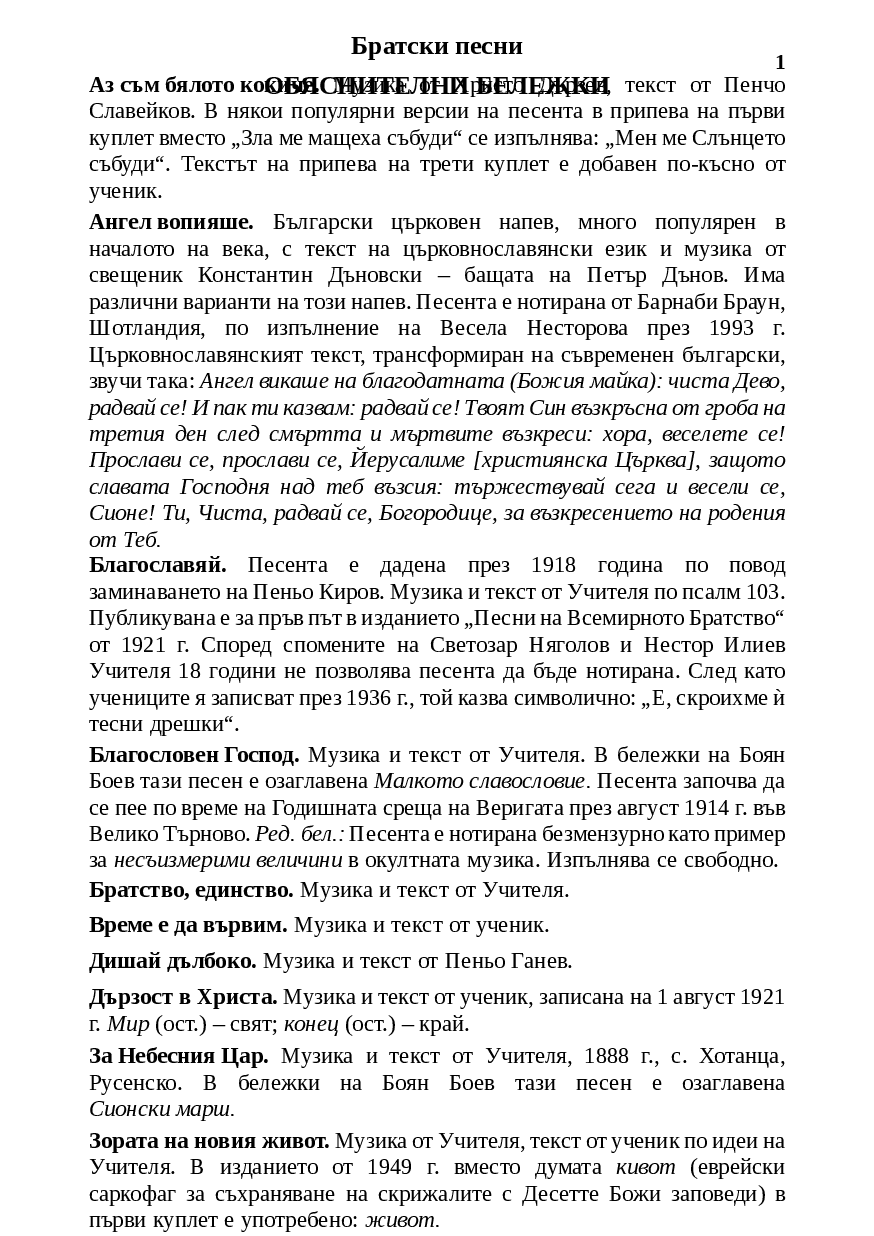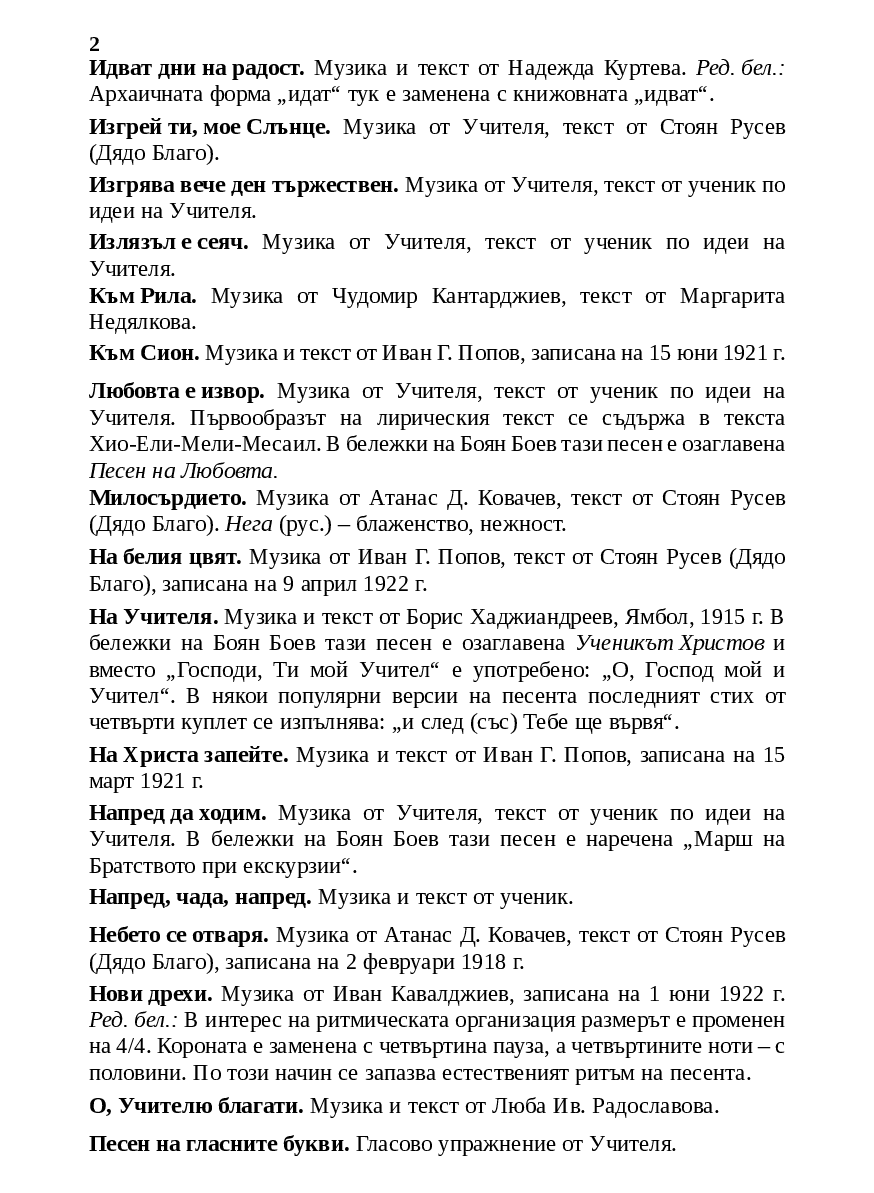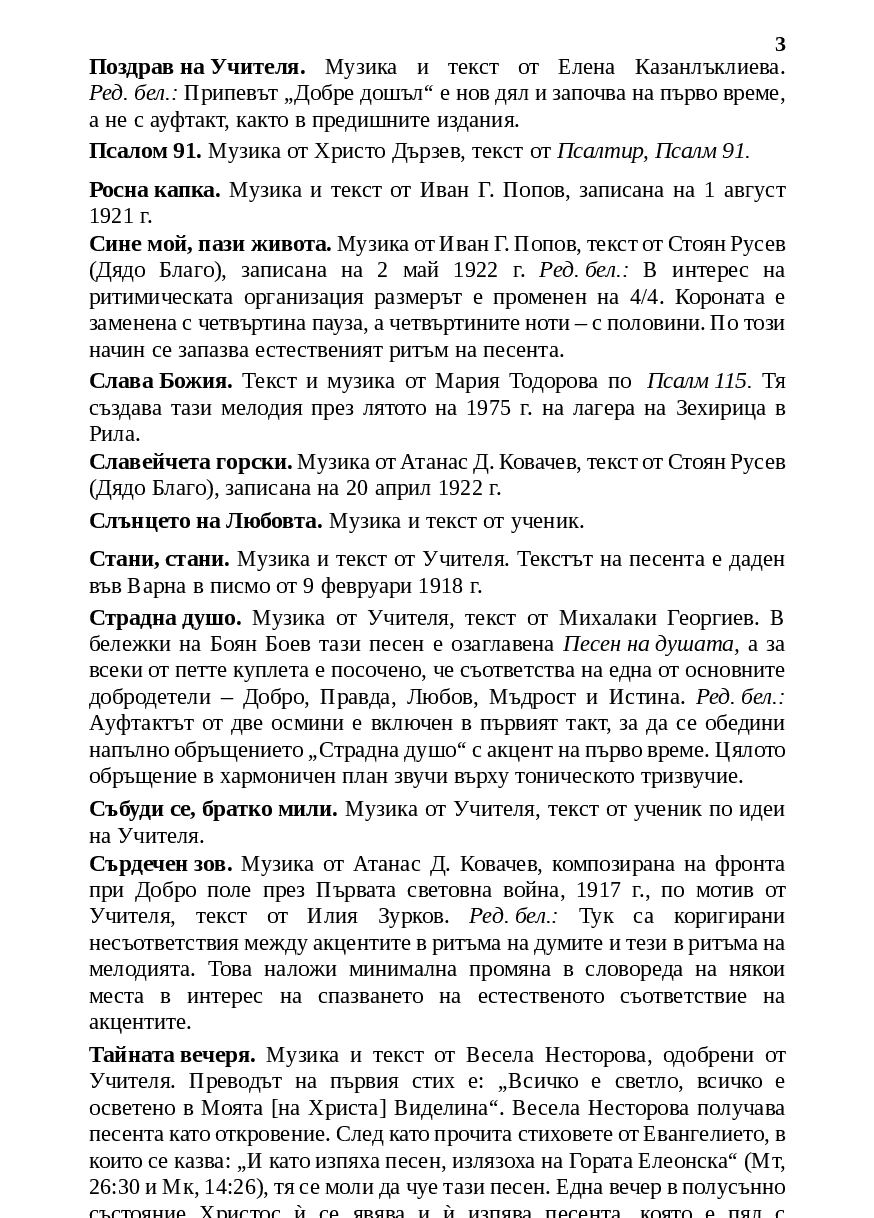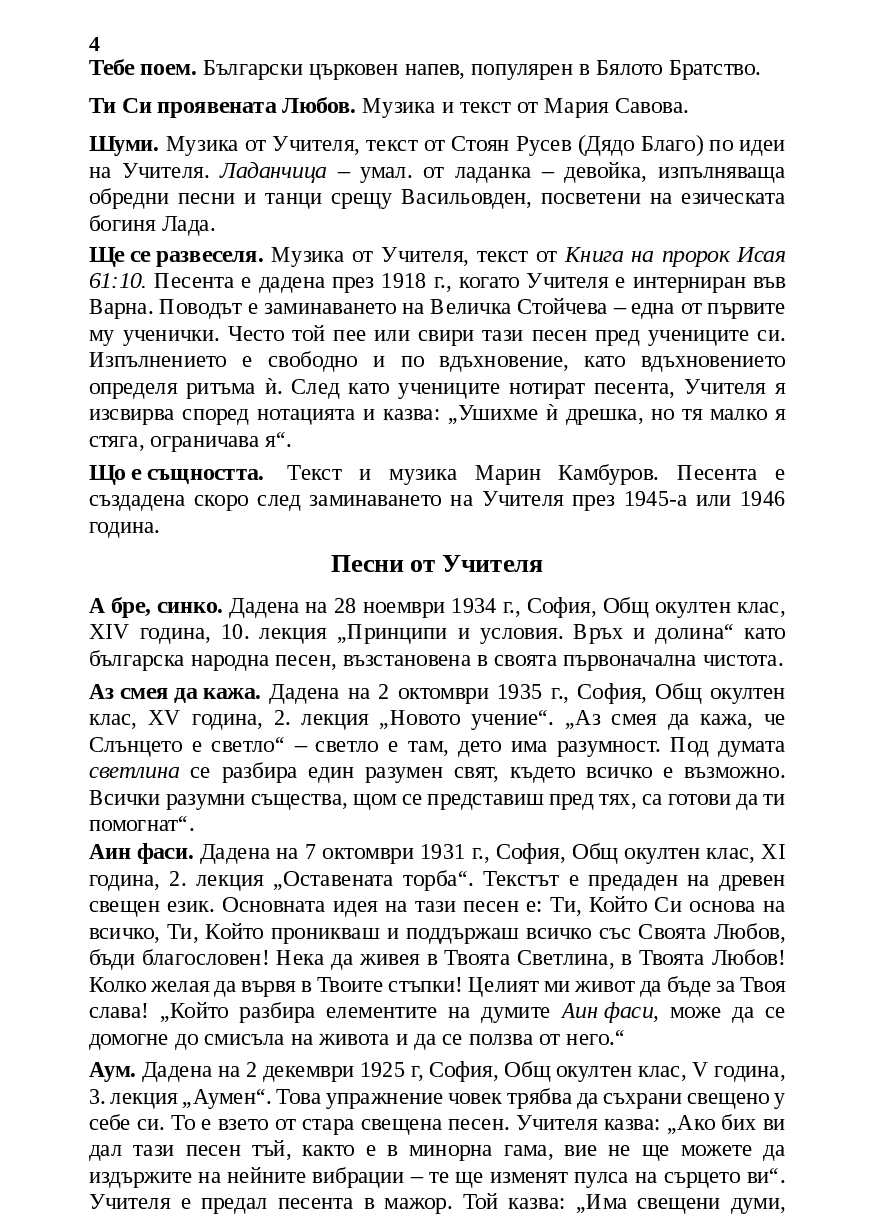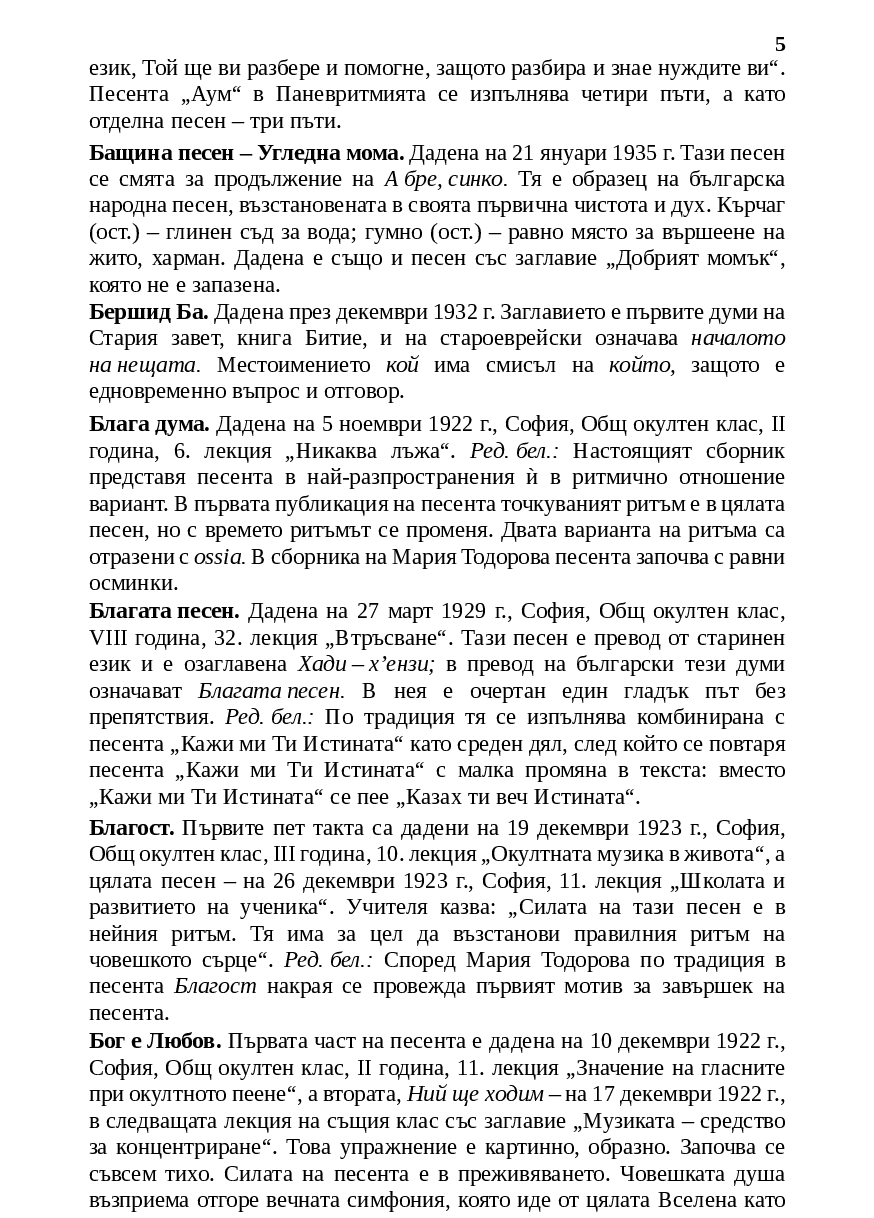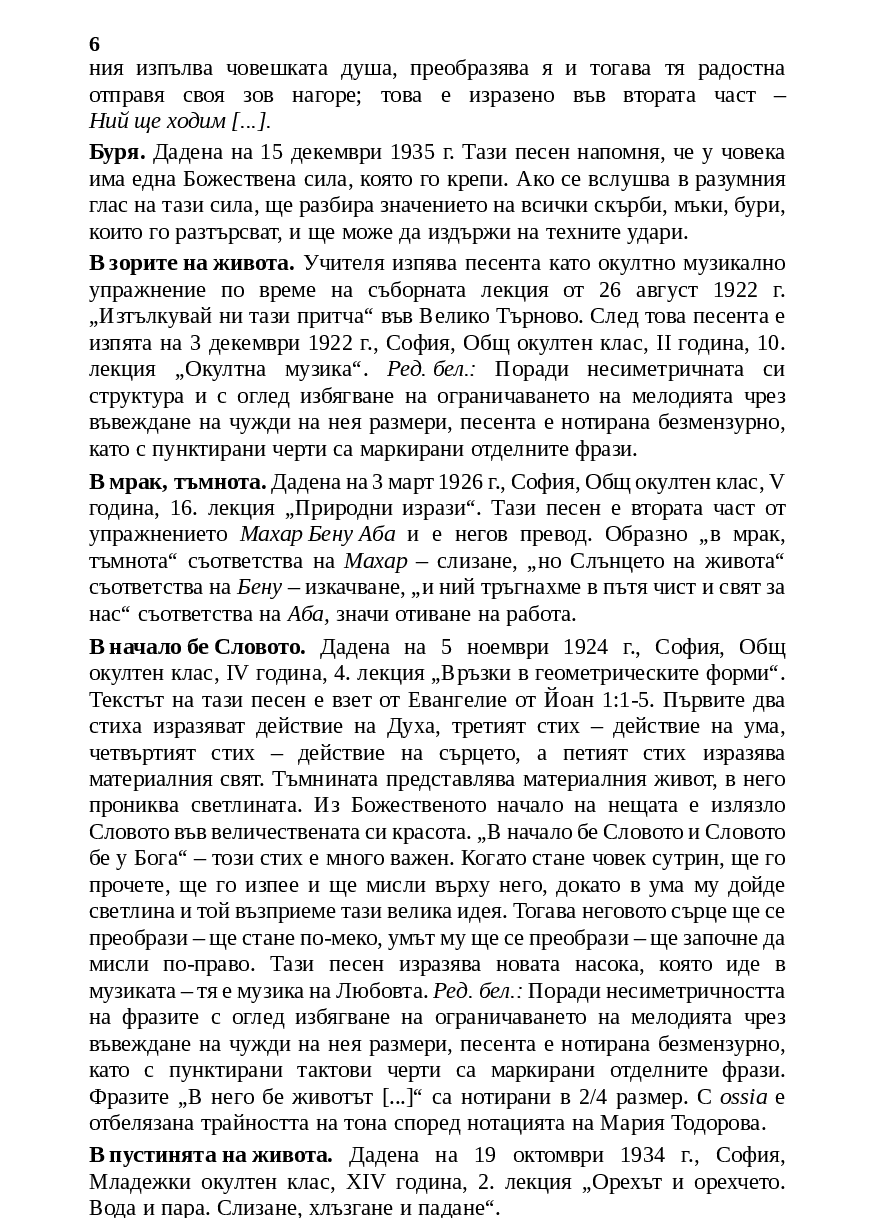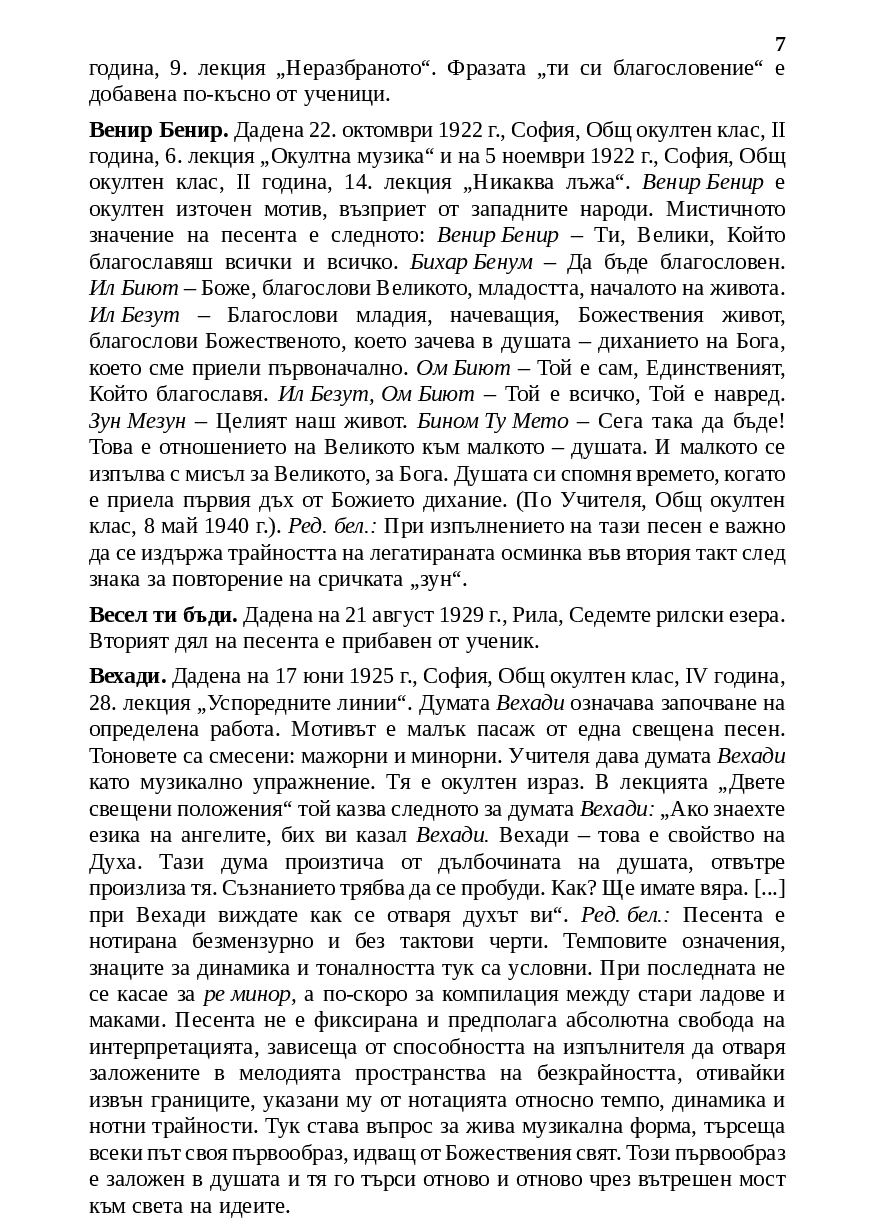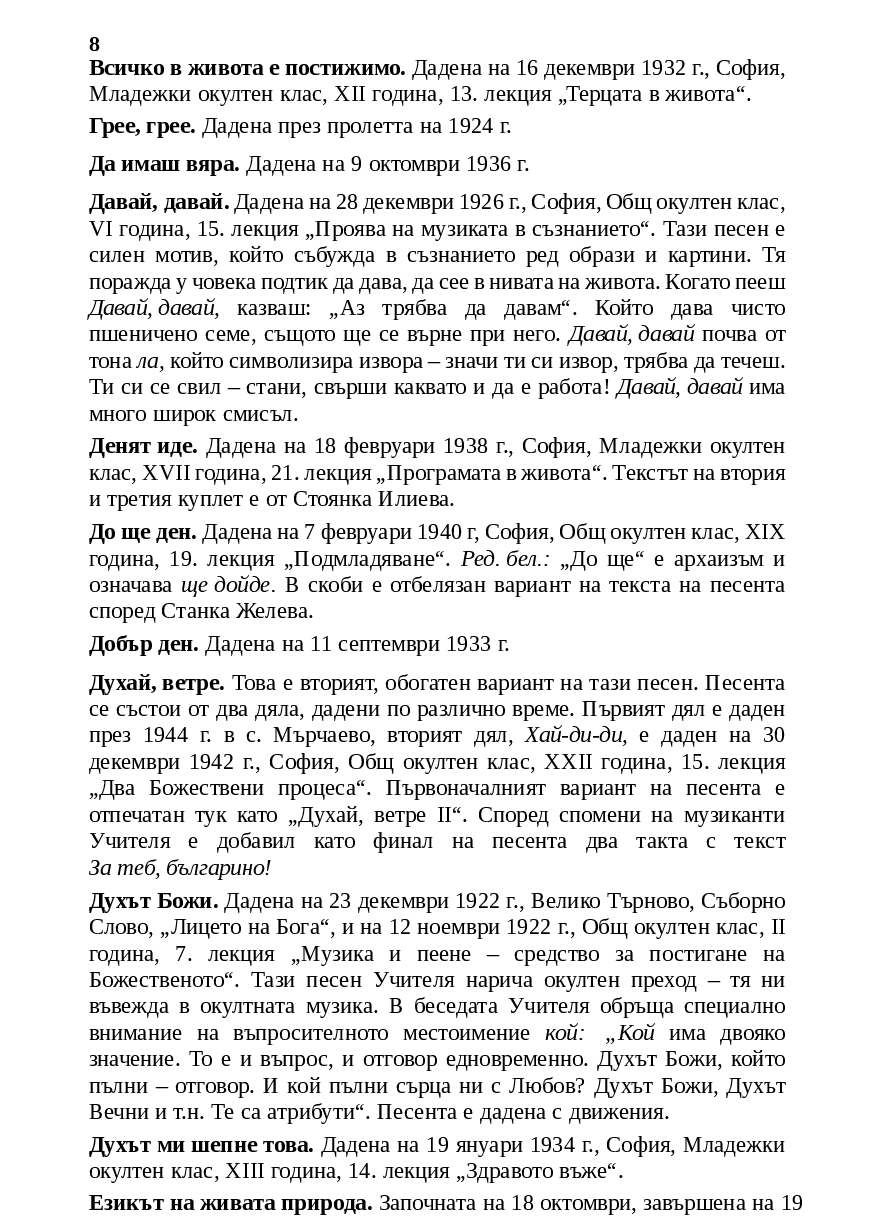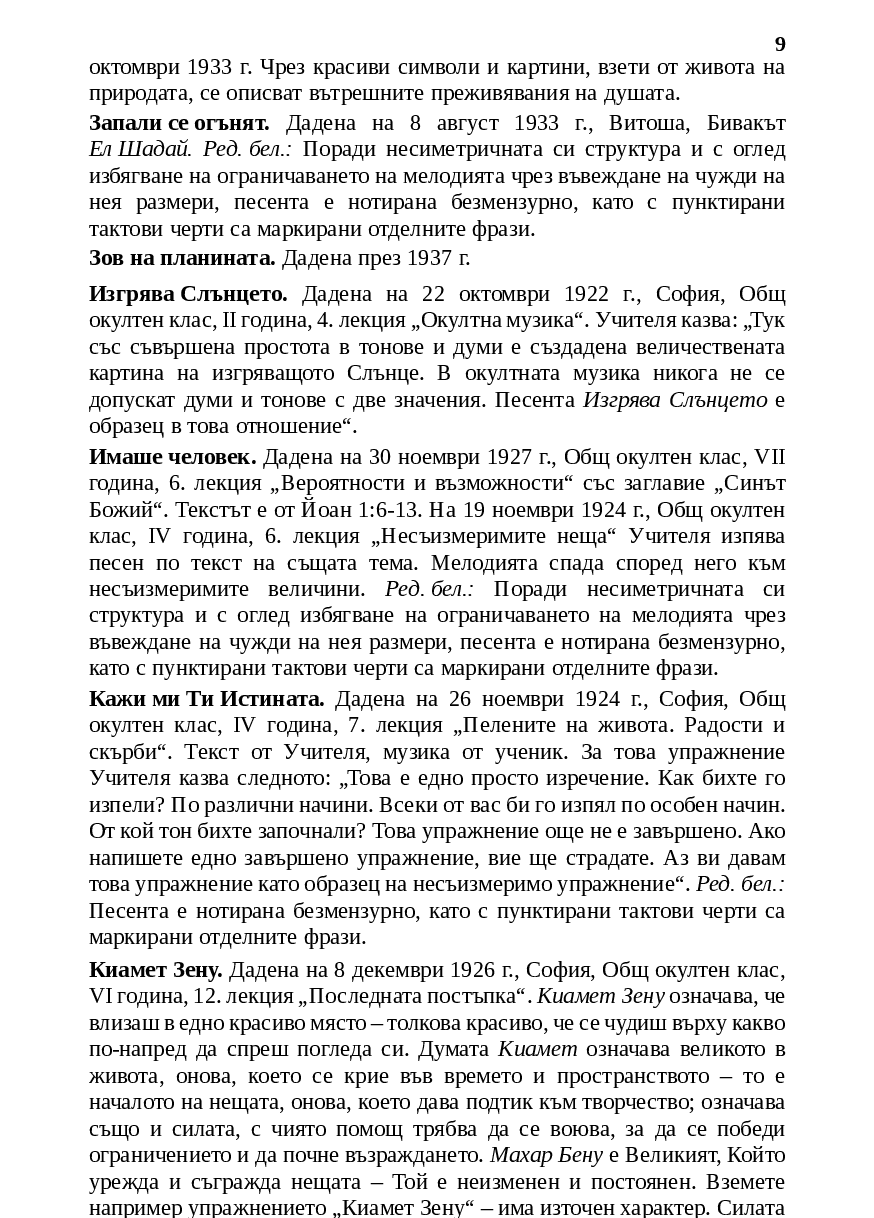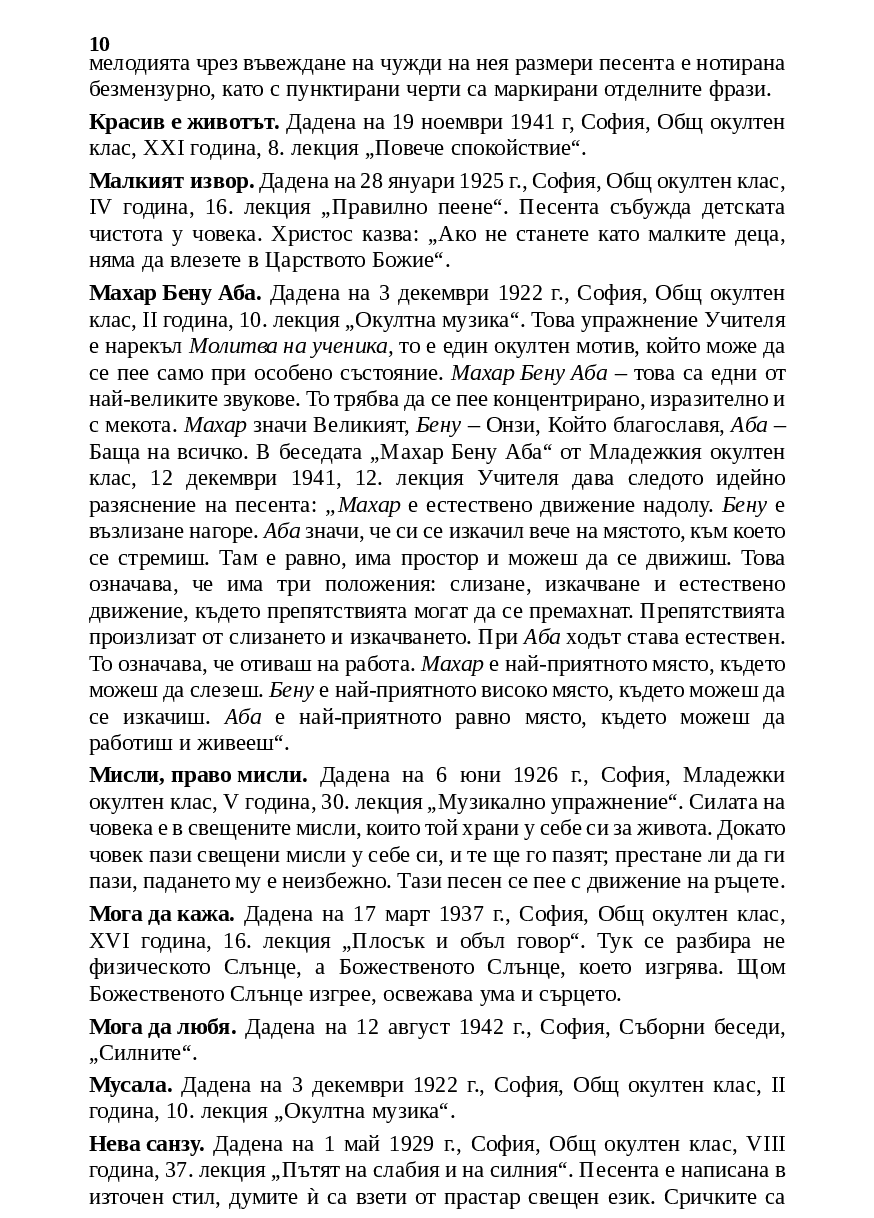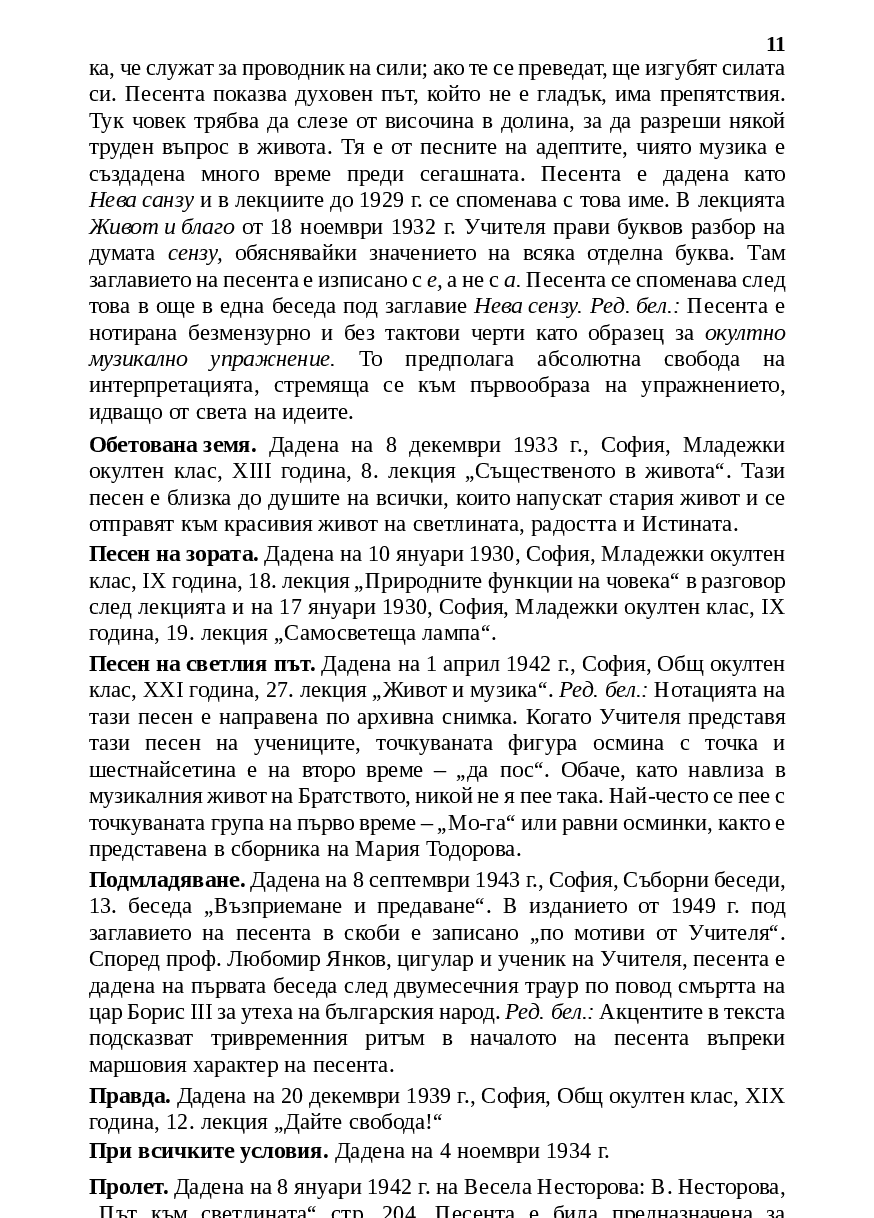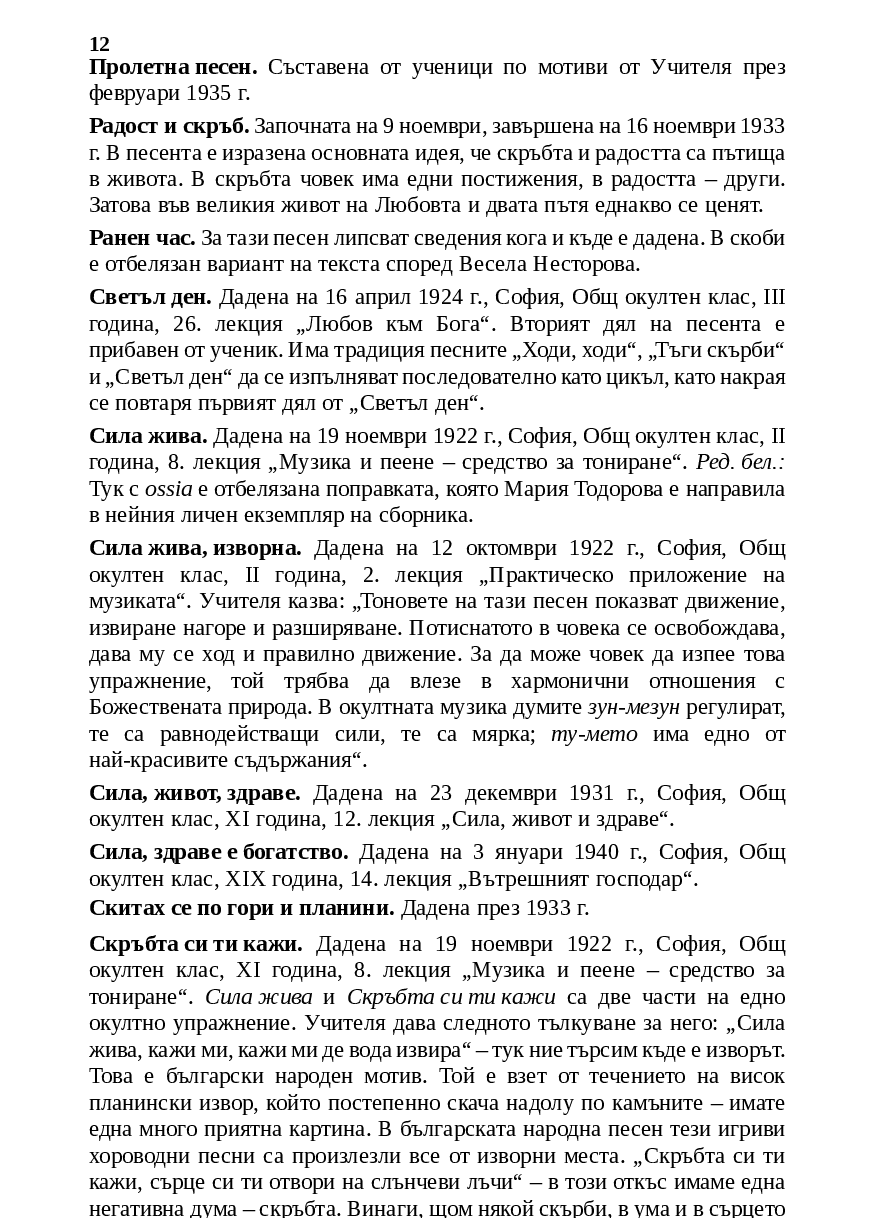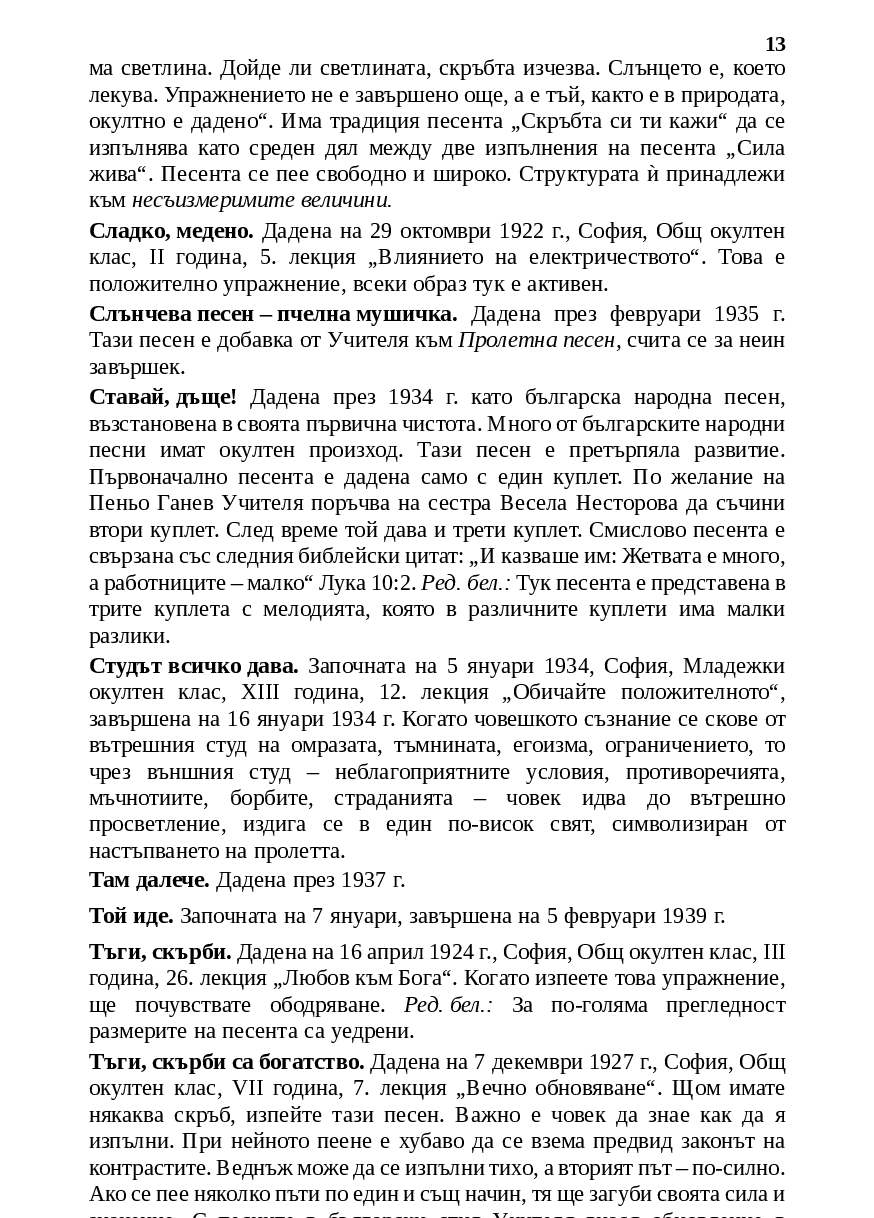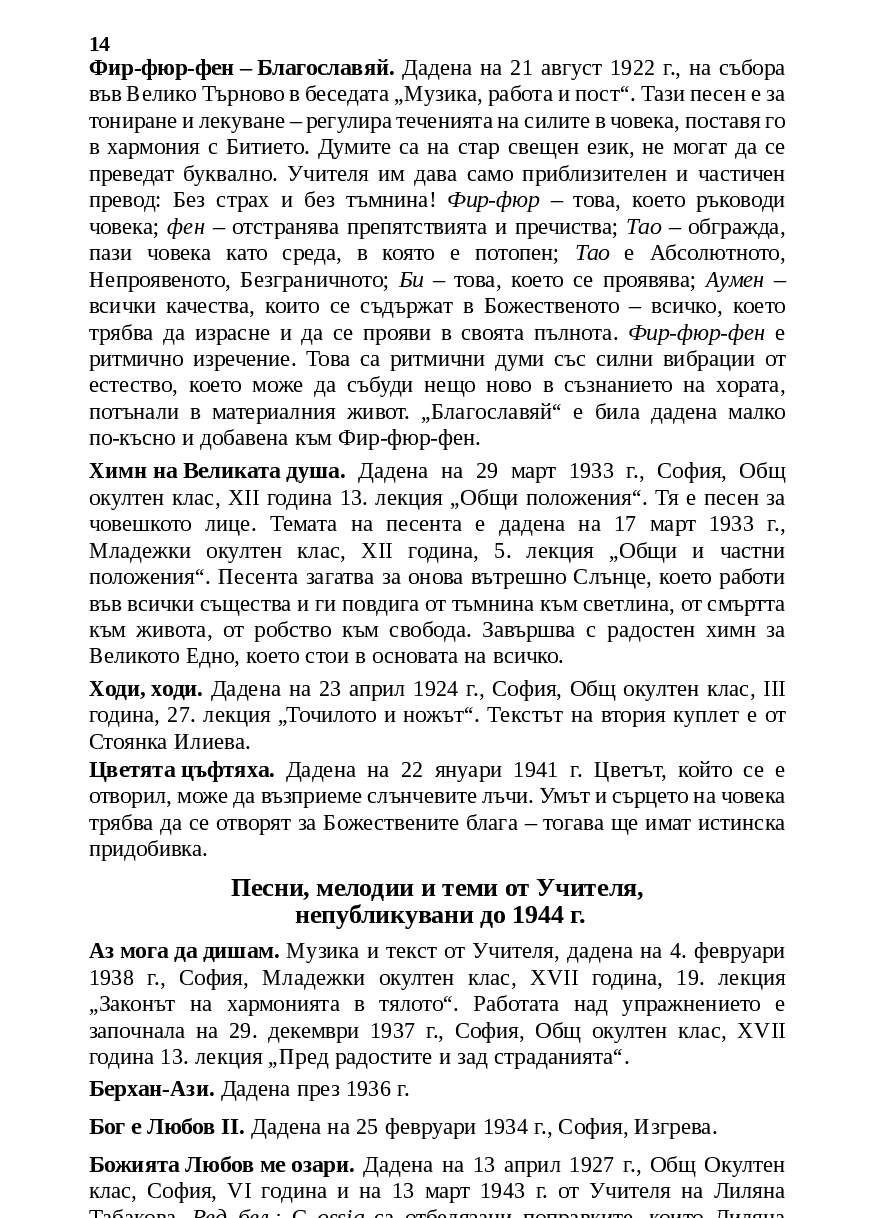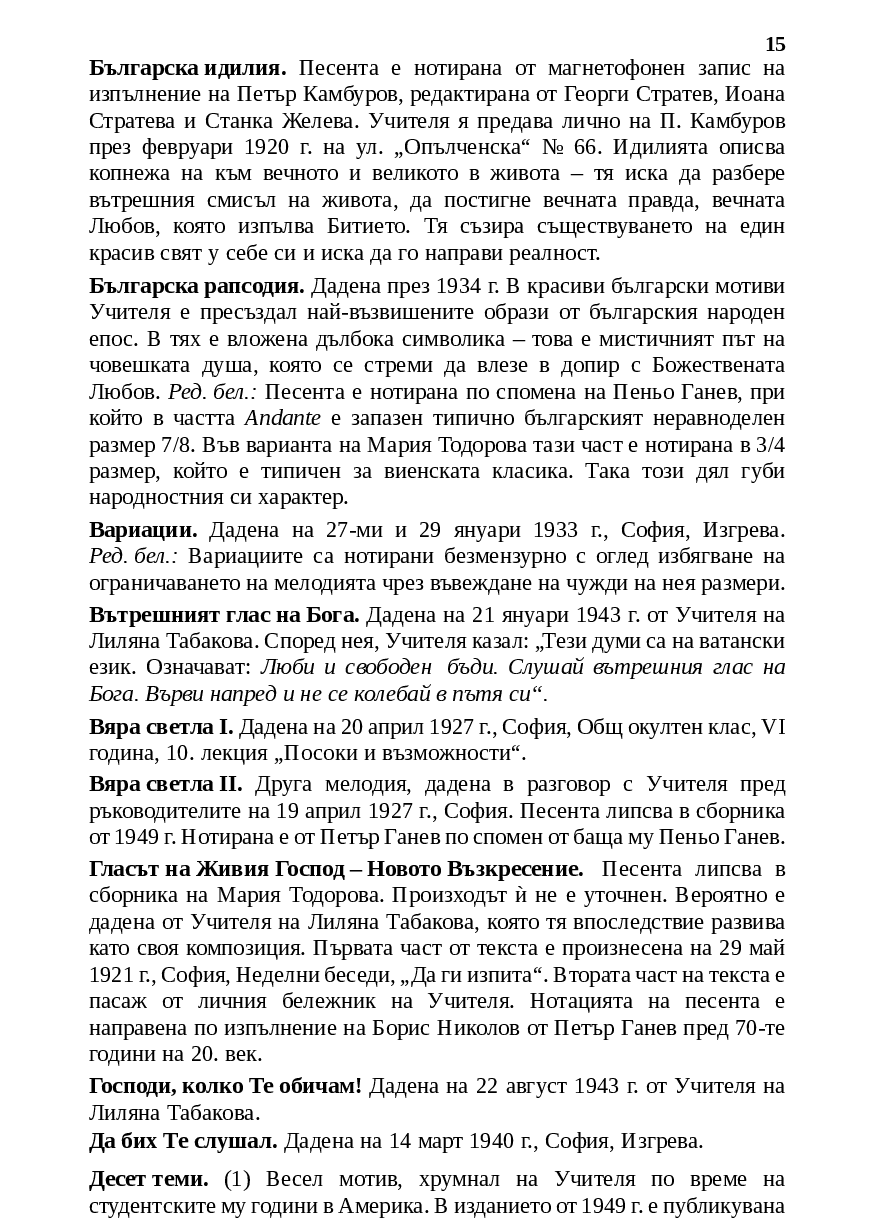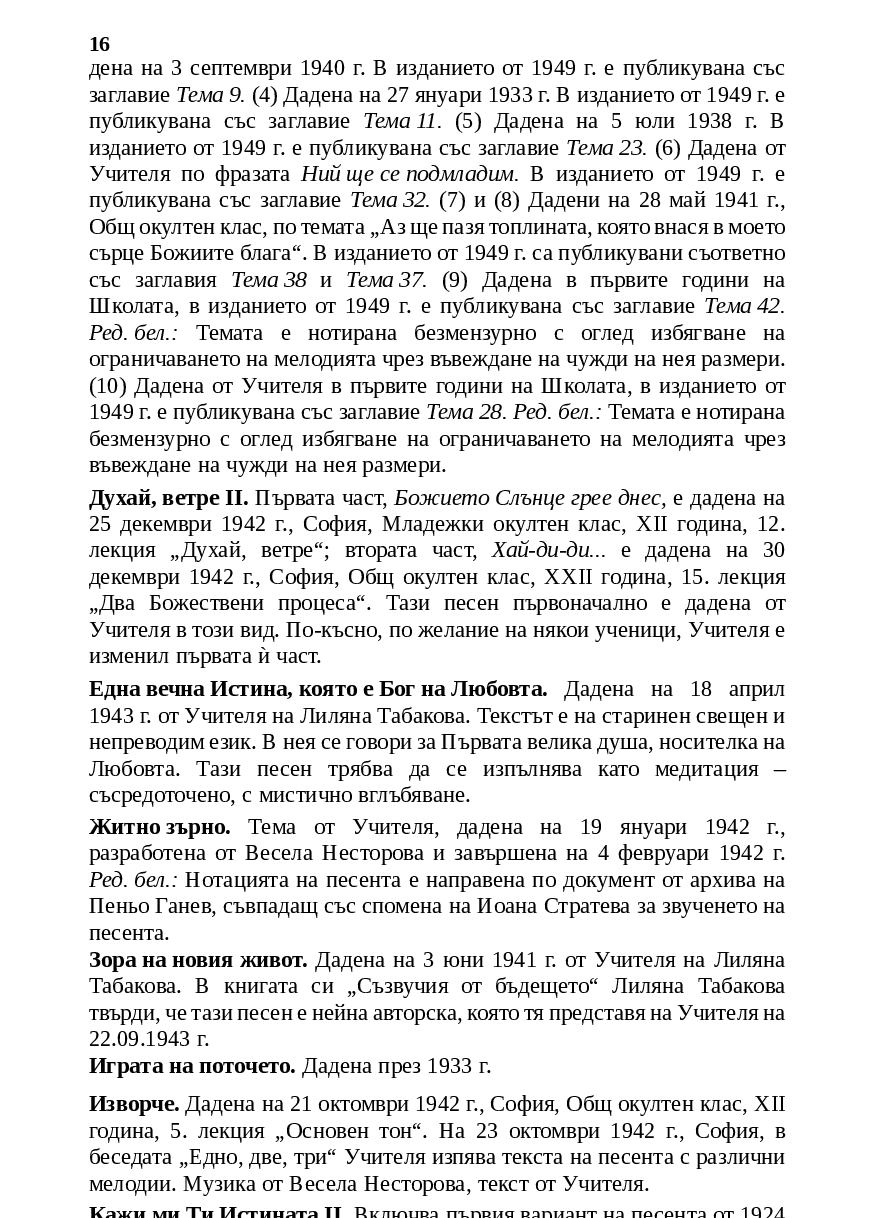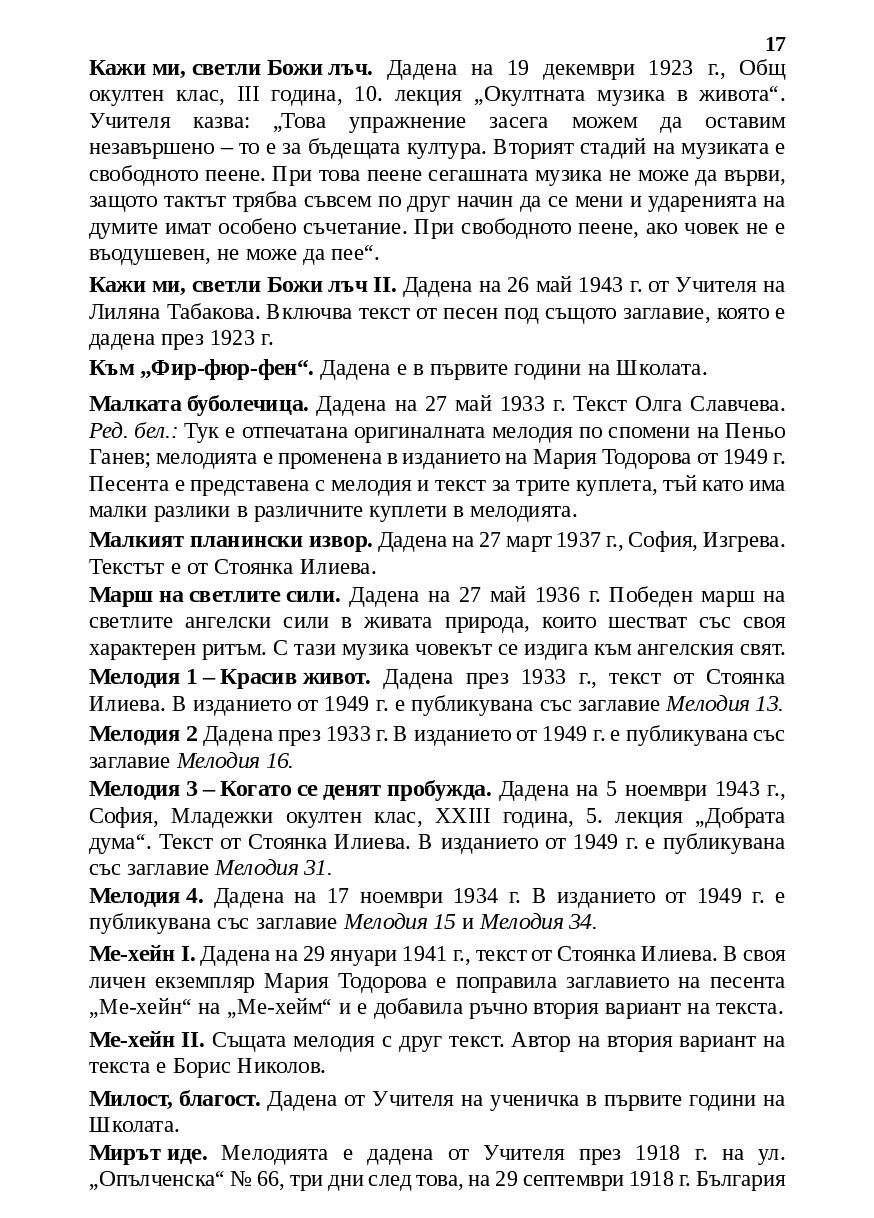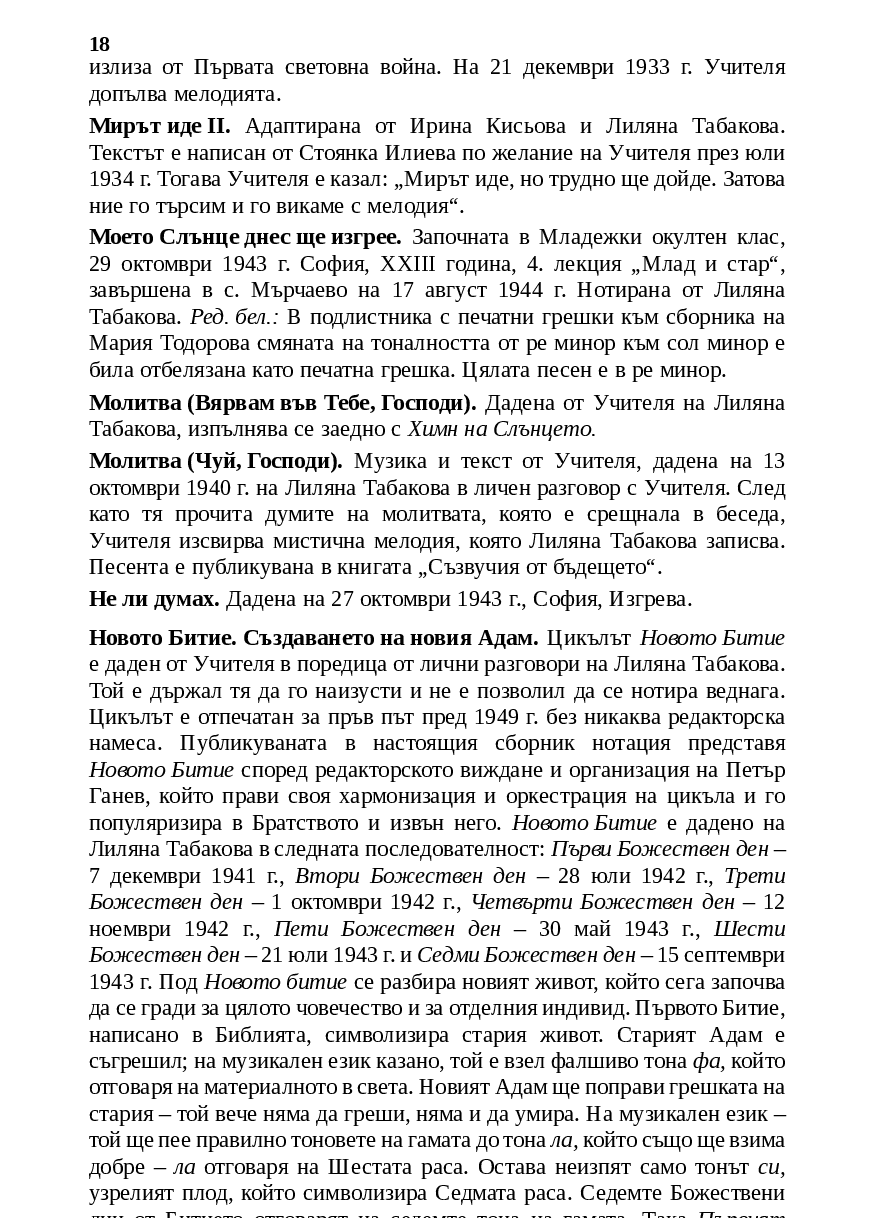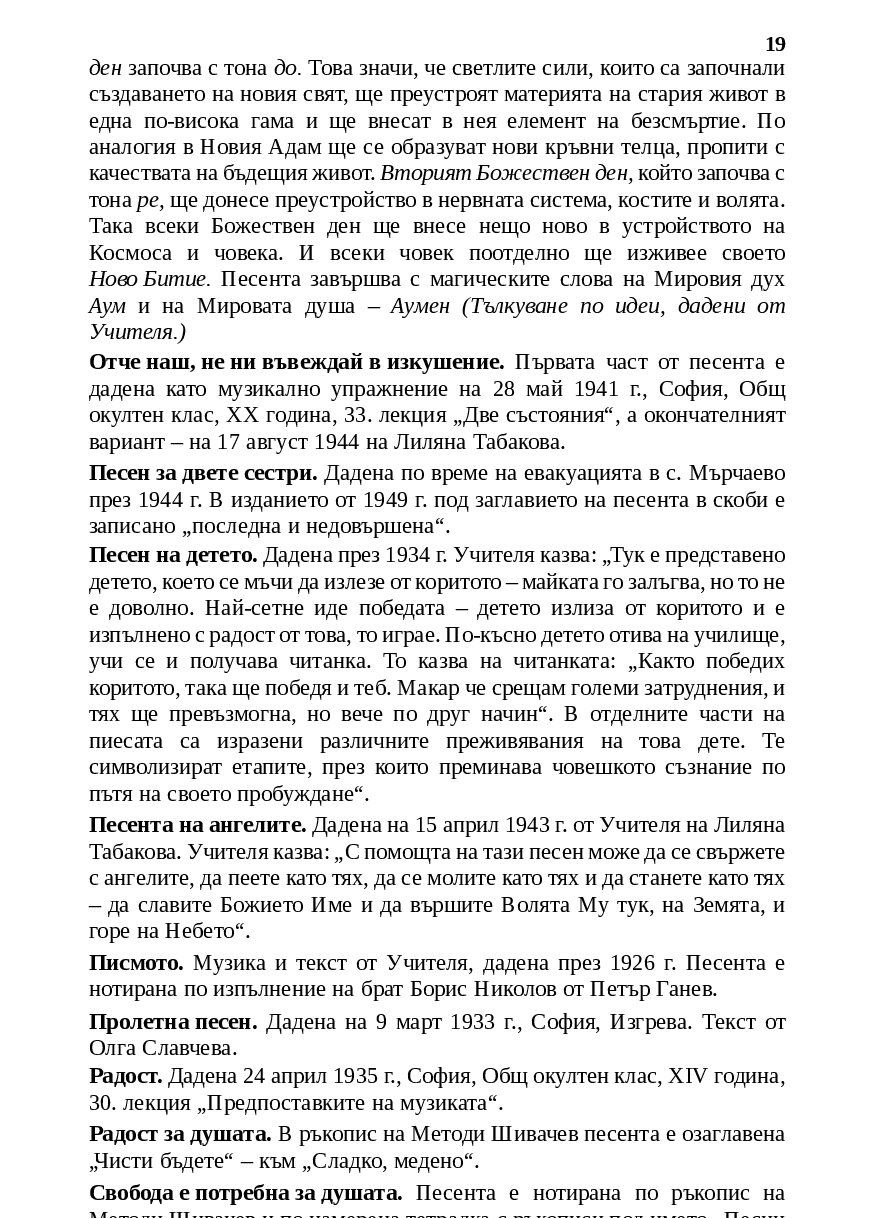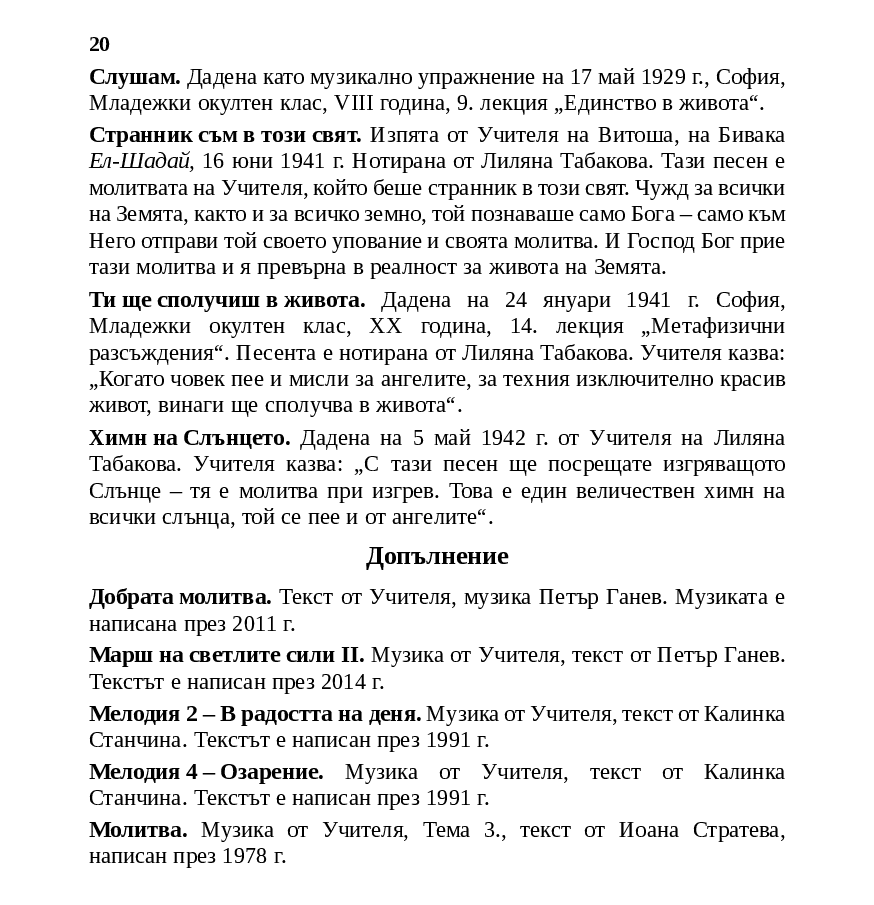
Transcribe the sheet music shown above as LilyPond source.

\version "2.24.3"

% include paper part and global functions
\include "include/globals.ily"

\bookpart {
  \include "include/bookpart-paper.ily"

  \label #'ref220
  \tocItem \markup "Обяснителни бележки"
  \markup \fontsize  #+3.5 { \fill-line \bold {"ОБЯСНИТЕЛНИ БЕЛЕЖКИ"} }

  \label #'ref_desc_1
  \markup \abs-fontsize #11 
  {
    \override #'(baseline-skip . 3.4)
    \column {
      \vspace #0.6
      \line {
        \justify {
          \fontsize  #+1 \bold { \fill-line { \bold"Братски песни"} }
        }
      }
      \vspace #0.5


      \line {
        \justify {
          \concat {\with-link #'ref047 \bold "Аз съм бялото кокиче."}  Музика от Христо Дързев, текст от Пенчо Славейков. В някои популярни версии на песента в припева на първи куплет вместо „Зла ме мащеха събуди“ се изпълнява: „Мен ме Слънцето събуди“. Текстът на припева на трети куплет е добавен по-късно от ученик.
        }
      }


      \vspace #0.5
      \line {
        \justify {
          \concat {\with-link #'ref064 \bold "Ангел вопияше."} Български църковен напев, много популярен в началото на века, с текст на църковнославянски език и музика от свещеник Константин Дъновски – бащата на Петър Дънов. Има различни варианти на този напев. Песента е нотирана от Барнаби Браун, Шотландия, по изпълнение на Весела Несторова през 1993 г. Църковнославянският текст, трансформиран на съвременен български, звучи така: \italic{Ангел викаше  } \italic{на благодатната (Божия майка): чиста Дево, радвай се! И пак ти казвам: радвай се! Твоят Син възкръсна от гроба на третия ден след смъртта и мъртвите възкреси: хора, веселете се!  Прослави се, прослави се, Йерусалиме [християнска Църква], защото славата Господня над теб възсия: тържествувай сега и весели се, Сионе! Ти, Чиста, радвай се, Богородице, за възкресението на родения от Теб. }

        }
      }
      \vspace #0.4
      \line {
        \justify {
          \concat {\with-link #'ref024 \bold "Благославяй."}
          Песента е дадена през 1918 година по повод заминаването на Пеньо Киров. Музика и текст от Учителя по псалм 103. Публикувана е за пръв път в изданието „Песни на Всемирното Братство“ от 1921 г. Според спомените на Светозар Няголов и Нестор Илиев Учителя 18 години не позволява песента да бъде нотирана. След като учениците я записват през 1936 г., той казва символично: „Е, скроихме ѝ тесни дрешки“.
        }
      }

      \vspace #0.4
      \line {
        \justify {
          \concat {\with-link #'ref040 \bold "Благословен Господ."} Музика и текст от Учителя. В бележки на Боян Боев тази песен е озаглавена \italic"Малкото славословие." Песента започва да се пее по време на Годишната среща на Веригата през август 1914 г. във Велико Търново. \italic"Ред. бел.:" Песента е нотирана безмензурно като пример за \italic"несъизмерими" \italic"величини" в окултната музика. Изпълнява се свободно.
        }
      }
      \vspace #0.4
      \line {
        \justify {
          \concat {\with-link #'ref020 \bold "Братство, единство."}
          Музика и текст от Учителя.
        }
      }
      \vspace #0.4
      \line {
        \justify {
          \concat {\with-link #'ref042 \bold "Време е да вървим."}  Музика и текст от ученик.
        }
      }

      \vspace #0.4
      \line {
        \justify {
          \concat {\with-link #'ref063 \bold "Дишай дълбоко."} Музика и текст от Пеньо Ганев.
        }
      }
      \vspace #0.4
      \line {
        \justify {
          \concat {\with-link #'ref052 \bold "Дързост в Христа."} Музика и текст от ученик, записана на 1 август 1921 г. \italic"Мир" (ост.) – свят; \italic"конец" (ост.) – край.
        }
      }

      \vspace #0.5
      \line {
        \justify {
          \concat {\with-link #'ref041 \bold "За Небесния Цар."} Музика и текст от Учителя, 1888 г., с. Хотанца, Русенско. В бележки на Боян Боев тази песен е озаглавена \italic"Сионски марш."
        }
      }
      \vspace #0.5
      \line {
        \justify {
          \concat {\with-link #'ref016 \bold "Зората на новия живот."}
          Музика от Учителя, текст от ученик по идеи на Учителя. В изданието от 1949 г. вместо думата \italic"кивот" (еврейски саркофаг за съхраняване на скрижалите с Десетте Божи заповеди) в първи куплет е употребено: \italic"живот."
        }
      }


    }
  }
  \label #'ref_desc_2
  \markup \abs-fontsize #11  {
    \override #'(baseline-skip . 3.4)
    \column {

      \line {
        \justify {
          \concat {\with-link #'ref056_1 \bold "Идват дни на радост."} Музика и текст от Надежда Куртева. \italic"Ред. бел.:" Архаичната форма „идат“ тук е заменена с  книжовната „идват“.
        }
      }
      \vspace #0.5
      \line {
        \justify {
          \concat {\with-link #'ref030 \bold "Изгрей ти, мое Слънце."}
          Музика от Учителя, текст от Стоян Русев (Дядо Благо).
        }
      }

      \vspace #0.5
      \line {
        \justify {
          \concat {\with-link #'ref022 \bold "Изгрява вече ден тържествен."}
          Музика от Учителя, текст от ученик по идеи на Учителя.
        }
      }
      \vspace #0.5
      \line {
        \justify {
          \concat {\with-link #'ref018 \bold "Излязъл е сеяч."}
          Музика от Учителя, текст от ученик по идеи на Учителя.
        }
      }

      \vspace #0.5
      \line {
        \justify {
          \concat {\with-link #'ref056_2 \bold "Към Рила."}  Музика от Чудомир Кантарджиев, текст от Маргарита Недялкова.
        }
      }
      \vspace #0.5
      \line {
        \justify {
          \concat {\with-link #'ref054 \bold "Към Сион."}  Музика и текст от Иван Г. Попов, записана на 15 юни 1921 г.
        }
      }
      \vspace #0.5
      \line {
        \justify {
          \concat {\with-link #'ref026 \bold "Любовта е извор."}
          Музика от Учителя, текст от ученик по идеи на Учителя. Първообразът на лирическия текст се съдържа в текста Хио-Ели-Мели-Месаил. В бележки на Боян Боев тази песен е озаглавена \italic"Песен на Любовта."
        }
      }
      \vspace #0.5
      \line {
        \justify {
          \concat {\with-link #'ref038 \bold "Милосърдието."}
          Музика от Атанас Д. Ковачев, текст от Стоян Русев (Дядо Благо). \italic"Нега" (рус.) – блаженство, нежност.
        }
      }
      \vspace #0.5
      \line {
        \justify {
          \concat {\with-link #'ref058 \bold "На белия цвят."} Музика от Иван Г. Попов, текст от Стоян Русев (Дядо Благо), записана на 9 април 1922 г.
        }
      }

      \vspace #0.5
      \justify {
        \concat {\with-link #'ref037 \bold "На Учителя."}
        Музика и текст от Борис Хаджиандреев, Ямбол, 1915 г. В бележки на Боян Боев тази песен е озаглавена \italic"Ученикът Христов" и вместо „Господи, Ти мой Учител“ е употребено: „О, Господ мой и Учител“. В някои популярни версии на песента последният стих от четвърти куплет се изпълнява: „и след (със) Тебе ще вървя“.
      }
      \vspace #0.5
      \line {
        \justify {
          \concat {\with-link #'ref060 \bold "На Христа запейте."}  Музика и текст от Иван Г. Попов, записана на 15 март 1921 г.
        }
      }

      \vspace #0.5
      \line {
        \justify {
          \concat {\with-link #'ref036 \bold "Напред да ходим."}
          Музика от Учителя, текст от ученик по идеи на Учителя. В бележки на Боян Боев тази песен е наречена „Марш на Братството при екскурзии“.
        }
      }
      \vspace #0.5
      \line {
        \justify {
          \concat {\with-link #'ref048 \bold "Напред, чада, напред."}  Музика и текст от ученик.
        }
      }
      \vspace #0.5
      \line {
        \justify {
          \concat {\with-link #'ref050 \bold "Небето се отваря."}  Музика от Атанас Д. Ковачев, текст от Стоян Русев (Дядо Благо), записана на 2 февруари 1918 г.
        }
      }
      \vspace #0.5
      \line {
        \justify {
          \concat {\with-link #'ref062 \bold "Нови дрехи."} Музика от Иван Кавалджиев, записана на 1 юни 1922 г. \italic"Ред. бел.:" В интерес на ритмическата организация размерът е променен на 4/4. Короната е заменена с четвъртина пауза, a четвъртините ноти – с половини. По този начин се запазва естественият ритъм на песента.
        }
      }

      \vspace #0.5

      \line {
        \justify {
          \concat {\with-link #'ref051 \bold "О, Учителю благати."}  Музика и текст от Люба Ив. Радославова.
        }
      }
      \vspace #0.5
      \line {
        \justify {
          \concat {\with-link #'ref067 \bold "Песен на гласните букви."}  Гласово упражнение от Учителя.
        }
      }




    }
  }
  \label #'ref_desc_3
  \markup \abs-fontsize #11  {
    \override #'(baseline-skip . 3.4)
    \column {

      \line {
        \justify {
          \concat {\with-link #'ref044 \bold "Поздрав на Учителя."} Музика и текст от Елена Казанлъклиева. \italic"Ред. бел.:" Припевът „Добре дошъл“ е нов дял и започва на първо време, а не с ауфтакт, както в предишните издания.
        }
      }
      \vspace #0.5
      \line {
        \justify {
          \concat {\with-link #'ref057 \bold "Псалом 91."}  Музика от Христо Дързев, текст от \italic"Псалтир, Псалм 91."
        }
      }
      \vspace #0.5
      \line {
        \justify {
          \concat {\with-link #'ref046 \bold "Росна капка."}  Музика и текст от Иван Г. Попов, записана на 1 август 1921 г.
        }
      }
      \vspace #0.5
      \line {
        \justify {
          \concat {\with-link #'ref045 \bold "Сине мой, пази живота."} Музика от Иван Г. Попов, текст от Стоян Русев (Дядо Благо), записана на 2 май 1922 г. \italic"Ред. бел.:" В интерес на ритимическата организация размерът е променен на 4/4. Короната е заменена с четвъртина пауза, a четвъртините ноти – с половини. По този начин се запазва естественият ритъм на песента.
        }
      }
      \vspace #0.5
      \line {
        \justify {
          \concat {\with-link #'ref053 \bold "Слава Божия."} Текст и музика от Мария Тодорова по \italic" Псалм 115." Тя създава тази мелодия през лятото на 1975 г. на лагера на Зехирица в Рила.
        }
      }
      \vspace #0.5
      \line {
        \justify {
          \concat {\with-link #'ref049 \bold "Славейчета горски."}  Музика от Атанас Д. Ковачев, текст от Стоян Русев (Дядо Благо), записана на 20 април 1922 г.
        }
      }
      \vspace #0.5
      \line {
        \justify {
          \concat {\with-link #'ref055_1 \bold "Слънцето на Любовта."}  Музика и текст от ученик.
        }
      }
      \vspace #0.5
      \line {
        \justify {
          \concat {\with-link #'ref028 \bold "Стани, стани."}
          Музика и текст от Учителя. Текстът на песента е даден във Варна в писмо от 9 февруари 1918 г.
        }
      }
      \vspace #0.5
      \line {
        \justify {
          \concat {\with-link #'ref029 \bold "Страдна душо."}
          Музика от Учителя, текст от Михалаки Георгиев. В бележки на Боян Боев тази песен е озаглавена \italic"Песен на душата," а за всеки от петте куплета е посочено, че съответства на една от основните добродетели – Добро, Правда, Любов, Мъдрост и Истина. \italic"Ред. бел.:" Aуфтактът от две осмини е включен в първият такт, за да се обедини напълно обръщението „Страдна душо“ с акцент на първо време. Цялото обръщение в хармоничен план звучи върху тоническото тризвучие.
        }
      }
      \vspace #0.5
      \line {
        \justify {
          \concat {\with-link #'ref025 \bold "Събуди се, братко мили."}
          Музика от Учителя, текст от ученик по идеи на Учителя.
        }
      }
      \vspace #0.5
      \line {
        \justify {
          \concat {\with-link #'ref039 \bold "Сърдечен зов."} Музика от Атанас Д. Ковачев, композирана на фронта при Добро поле през Първата световна война, 1917 г., по мотив от Учителя, текст от Илия Зурков. \italic"Ред. бел.:" Тук са коригирани несъответствия между акцентите в ритъма на думите и тези в ритъма на мелодията. Това наложи минимална промяна в словореда на някои места в интерес на спазването на естественото съответствие на акцентите.
        }
      }
      \vspace #0.5
      \line {
        \justify {
          \concat {\with-link #'ref066_1 \bold "Тайната вечеря."} Музика и текст от Весела Несторова, одобрени от Учителя. Преводът на първия стих е: „Всичко е светло, всичко е осветено в Моята [на Христа] Виделина“. Весела Несторова получава песента като откровение. След като прочита стиховете от Евангелието, в които се казва: „И като изпяха песен, излязоха на Гората Елеонска“ (Мт, 26:30 и Мк, 14:26), тя се моли да чуе тази песен. Една вечер в полусънно състояние Христос ѝ се явява и ѝ изпява песента, която е пял с учениците си на Тайната вечеря. Учителя потвърждава истинността на песента.
        }
      }

    }
  }
  \label #'ref_desc_4
  \markup \abs-fontsize #11  {
    \override #'(baseline-skip . 3.4)
    \column {

      \line {
        \justify {
          \concat {\with-link #'ref066_2 \bold "Тебе поем."}  Български църковен напев, популярен в Бялото Братство.
        }
      }
      \vspace #0.5

      \line {
        \justify {
          \concat {\with-link #'ref055_2 \bold "Ти Си проявената Любов."}  Музика и текст от Мария Савова.
        }
      }
      \vspace #0.5
      \line {
        \justify {
          \concat {\with-link #'ref032 \bold "Шуми."}
          Музика от Учителя, текст от Стоян Русев (Дядо Благо) по идеи на Учителя. \italic"Ладанчица" – умал. от ладанка – девойка, изпълняваща обредни песни и танци срещу Васильовден, посветени на езическата богиня Лада.
        }
      }
      \vspace #0.5
      \line {
        \justify {

          \concat {\with-link #'ref021 \bold "Ще се развеселя."}
          Музика от Учителя, текст от \italic"Книга" \italic"на" \italic"пророк" \italic"Исая" \italic"61:10." Песента е дадена през 1918 г., когато Учителя е интерниран във Варна. Поводът е заминаването на Величка Стойчева – една от първите му ученички. Често той пее или свири тази песен пред учениците си. Изпълнението е свободно и по вдъхновение, като вдъхновението определя ритъма ѝ. След като учениците нотират песента, Учителя я изсвирва според нотацията и казва: „Ушихме ѝ дрешка, но тя малко я стяга, ограничава я“.
        }
      }

      \vspace #0.5
      \line {
        \justify {
          \concat {\with-link #'ref068 \bold "Що е същността. "} Текст и музика Марин Камбуров. Песента е създадена скоро след заминаването на Учителя през 1945-а или 1946 година.
        }
      }

      \vspace #0.8
      \line {
        \justify {
          \fontsize  #+1 \bold { \fill-line { \bold"Песни от Учителя"} }
        }
      }
      \vspace #0.6
      \line {
        \justify {
          \concat {\with-link #'ref137 \bold  "А бре, синко."} Дадена на 28 ноември 1934 г., София, Общ окултен клас, XIV година, 10. лекция „Принципи и условия. Връх и долина“ като българска народна песен, възстановена в своята първоначална чистота.
        }
      }

      \vspace #0.5
      \line {
        \justify {
          \concat {\with-link #'ref109 \bold  "Аз смея да кажа."} Дадена на 2 октомври 1935 г., София, Общ окултен клас, XV година, 2. лекция „Новото учение“. „Аз смея да кажа, че Слънцето е светло“ – светло е там, дето има разумност. Под думата \italic"светлина" се разбира един разумен свят, където всичко е възможно. Всички разумни същества, щом се представиш пред тях, са готови да ти помогнат“.
        }
      }
      \vspace #0.5
      \line {
        \justify {
          \concat {\with-link #'ref135 \bold  "Аин фаси."} Дадена на 7 октомври 1931 г., София, Общ окултен клас, XI година, 2. лекция „Оставената торба“. Текстът е предаден на древен свещен език. Основната идея на тази песен е: Ти, Който Си основа на всичко, Ти, Който проникваш и поддържаш всичко със Своята Любов, бъди благословен! Нека да живея в Твоята Светлина, в Твоята Любов! Колко желая да вървя в Твоите стъпки! Целият ми живот да бъде за Твоя слава! „Който разбира елементите на думите \italic"Аин фаси," може да се домогне до смисъла на живота и да се ползва от него.“
        }
      }
      \vspace #0.5
      \line {
        \justify {
          \concat {\with-link #'ref075 \bold "Аум."}  Дадена на 2 декември 1925 г,  София, Общ окултен клас, V година, 3. лекция  „Аумен“. Това упражнение човек трябва да съхрани свещено у себе си. То е взето от стара свещена песен. Учителя казва: „Ако бих ви дал тази песен тъй, както е в минорна гама, вие не ще можете да издържите на нейните вибрации – те ще изменят пулса на сърцето ви“. Учителя е предал песента в мажор. Той казва: „Има свещени думи, каквато е и думата \italic"Аум," които трябва да се произнасят често, даже и да не се разбира смисълът им. Скръбни ли сте, болни ли сте, неразположени ли сте духом, произнесете \justify-line {Аум няколко пъти – тя е дума на Духа. Изпеете ли тази дума от неговия}
        }
      }


    }
  }
  \label #'ref_desc_5
  \markup \abs-fontsize #11  {
    \override #'(baseline-skip . 3.4)
    \column {
      \line {
        \justify {
          език, Той ще ви разбере и помогне, защото разбира и знае нуждите ви“. Песента „Аум“ в Паневритмията се изпълнява четири пъти, а като отделна песен – три пъти.
        }
      }

      \vspace #0.5
      \line {
        \justify {
          \concat {\with-link #'ref138 \bold  "Бащина песен – Угледна мома."} Дадена на 21 януари 1935 г. Тази песен се смята за продължение на \italic"А бре, синко." Тя е образец на българска народна песен, възстановената в своята първична чистота и дух. Кърчаг (ост.) – глинен съд за вода; гумно (ост.) – равно място за вършеене на жито, харман. Дадена е също и песен със заглавие „Добрият момък“, която не е запазена.
        }
      }
      \vspace #0.5
      \line {
        \justify {
          \concat {\with-link #'ref098 \bold  "Бершид Ба."}  Дадена през декември 1932 г. Заглавието е първите думи на Стария завет, книга Битие, и на староеврейски означава \italic"началото" \italic"на нещата." Местоимението \italic"кой" има смисъл на \italic"който," защото е едновременно въпрос и отговор.
        }
      }
      \vspace #0.5
      \line {
        \justify {
          \concat {\with-link #'ref074 \bold  "Блага дума."} Дадена на 5 ноември 1922 г., София, Общ окултен клас, II година, 6. лекция „Никаква лъжа“. \italic"Ред. бел.:" Настоящият сборник представя песента в най-разпространения ѝ в ритмично отношение вариант. В първата публикация на песента точкуваният ритъм е в цялата песен, но с времето ритъмът се променя. Двата варианта на ритъма са отразени с \italic"ossia." В сборника на Мария Тодорова песента започва с равни осминки.
        }
      }
      \vspace #0.5
      \line {
        \justify {
          \concat {\with-link #'ref086_2 \bold "Благата песен."} Дадена на 27 март 1929 г., София, Общ окултен клас, VIII година, 32. лекция „Втръсване“. Тази песен е превод от старинен език и е озаглавена \italic"Хади – х’ензи;" в превод на български тези думи означават  \italic"Благата песен." В нея е очертан един гладък път без препятствия. \italic"Ред. бел.:" По традиция тя се изпълнява комбинирана с песента „Кажи ми Ти Истината“ като среден дял, след който се повтаря песента „Кажи ми Ти Истината“ с малка промяна в текста: вместо „Кажи ми Ти Истината“ се пее „Казах ти веч Истината“.
        }
      }
      \vspace #0.5
      \line {
        \justify {
          \concat {\with-link #'ref072 \bold  "Благост."}  Първите пет такта са дадени на 19 декември 1923 г., София, Общ окултен клас, III година, 10. лекция „Окултната музика в живота“, а цялата песен – на 26 декември 1923 г., София, 11. лекция „Школата и развитието на ученика“. Учителя казва: „Силата на тази песен е в нейния ритъм. Тя има за цел да възстанови правилния ритъм на човешкото сърце“. \italic"Ред. бел.:" Според Мария Тодорова по традиция в песента \italic"Благост" накрая се провежда първият мотив за завършек на песента.
        }
      }
      \vspace #0.5
      \line {
        \justify {
          \concat {\with-link #'ref082 \bold  "Бог е Любов."} Първата част на песента е дадена на 10 декември 1922 г., София, Общ окултен клас, ІІ година, 11. лекция „Значение на гласните при окултното пеене“, а втората, \italic"Ний ще ходим" – на 17 декември 1922 г., в следващата лекция на същия клас със заглавие „Музиката – средство за концентриране“. Това упражнение е картинно, образно. Започва се съвсем тихо. Силата на песента е в преживяването. Човешката душа възприема отгоре вечната симфония, която иде от цялата Вселена като славословие на Безграничния. Това е изразено в първата част – Бог е Любов. Тази симфо-
        }
      }



    }
  }
  \label #'ref_desc_6
  \markup \abs-fontsize #11  {
    \override #'(baseline-skip . 3.4)
    \column {

      \line {
        \justify {
          ния изпълва човешката душа, преобразява я и тогава тя радостна отправя своя зов нагоре; това е изразено във втората част – \italic"Ний ще ходим [...]."

        }
      }
      \vspace #0.5
      \line {
        \justify {
          \concat {\with-link #'ref120 \bold  "Буря."} Дадена на 15 декември 1935 г. Тази песен напомня, че у човека има една Божествена сила, която го крепи. Ако се вслушва в разумния глас на тази сила, ще разбира значението на всички скърби, мъки, бури, които го разтърсват, и ще може да издържи на техните удари.
        }
      }
      \vspace #0.5
      \line {
        \justify {
          \concat {\with-link #'ref081 \bold  "В зорите на живота."} Учителя изпява песента като окултно музикално упражнение по време на съборната лекция от 26 август 1922 г. „Изтълкувай ни тази притча“ във Велико Търново. След това песента е изпята на 3 декември 1922 г., София, Общ окултен клас, ІI година, 10. лекция „Окултна музика“. \italic"Ред. бел.:" Поради несиметричната си структура и с оглед избягване на ограничаването на мелодията чрез въвеждане на чужди на нея размери, песента е нотирана безмензурно, като с пунктирани черти са маркирани отделните фрази.
        }
      }
      \vspace #0.5
      \line {
        \justify {
          \concat {\with-link #'ref080_1 \bold "В мрак, тъмнота."} Дадена на 3 март 1926 г., София, Общ окултен клас, V година, 16. лекция „Природни изрази“. Тази песен е втората част от упражнението \italic"Махар Бену Аба" и е негов превод. Образно „в мрак, тъмнота“ съответства на \italic"Махар" – слизане, „но Слънцето на живота“ съответства на \italic"Бену" – изкачване, „и ний тръгнахме в пътя чист и свят за нас“ съответства на \italic"Аба," значи отиване на работа.

        }
      }
      \vspace #0.5
      \line {
        \justify {
          \concat {\with-link #'ref094 \bold "В начало бе Словото."} Дадена на 5 ноември 1924 г., София, Общ окултен клас, IV година, 4. лекция „Връзки в геометрическите форми“. Текстът на тази песен е взет от Евангелие от Йоан 1:1-5. Първите два стиха изразяват действие на Духа, третият стих – действие на ума, четвъртият стих – действие на сърцето, а петият стих изразява материалния свят. Тъмнината представлява материалния живот, в него прониква светлината. Из Божественото начало на нещата е излязло Словото във величествената си красота. „В начало бе Словото и Словото бе у Бога“ – този стих е много важен. Когато стане човек сутрин, ще го прочете, ще го изпее и ще мисли върху него, докато в ума му дойде светлина и той възприеме тази велика идея. Тогава неговото сърце ще се преобрази – ще стане по-меко, умът му ще се преобрази – ще започне да мисли по-право. Тази песен изразява новата насока, която иде в музиката – тя е музика на Любовта. \italic"Ред. бел.:" Поради несиметричността на фразите с оглед избягване на ограничаването на мелодията чрез въвеждане на чужди на нея размери, песента е нотирана безмензурно, като с пунктирани тактови черти са маркирани отделните фрази. Фразите „В него бе животът [...]“ са нотирани в 2/4 размер. С \italic"ossia" е отбелязана трайността на тона според нотацията на Мария Тодорова.
        }
      }
      \vspace #0.5
      \line {
        \justify {
          \concat {\with-link #'ref095 \bold "В пустинята на живота."} Дадена на 19 октомври 1934 г., София, Младежки окултен клас, XIV година, 2. лекция „Орехът и орехчето. Вода и пара. Слизане, хлъзгане и падане“.
        }
      }
      \vspace #0.5
      \line {
        \justify {
          \concat {\with-link #'ref095 \bold "Вдъхновение."}  Дадена на 10 декември 1924 г., София, Общ окултен клас, IV
        }
      }



    }
  }
  \label #'ref_desc_7
  \markup \abs-fontsize #11  {
    \override #'(baseline-skip . 3.4)
    \column {

      \line {
        \justify {
          година, 9. лекция „Неразбраното“. Фразата „ти си благословение“ е добавена по-късно от ученици.

        }
      }
      \vspace #0.6
      \line {
        \justify {
          \concat {\with-link #'ref076 \bold  "Венир Бенир."}  Дадена 22. октомври 1922 г., София, Общ окултен клас, II година, 6. лекция „Окултна музика“ и на 5 ноември 1922 г., София, Общ окултен клас, II година, 14. лекция „Никаква лъжа“. \italic"Венир Бенир" е окултен източен мотив, възприет от западните народи. Мистичното значение на песента е следното:
          \italic"Венир Бенир"  – Ти, Велики, Който благославяш всички и всичко.

          \italic"Бихар Бенум"  – Да бъде благословен.

          \italic"Ил Биют" – Боже, благослови Великото, младостта, началото на живота.

          \italic"Ил Безут" – Благослови младия,
          начеващия, Божествения живот, благослови Божественото, което зачева в душата – диханието на Бога, което сме приели първоначално.

          \italic"Ом Биют" – Той е сам, Единственият, Който благославя.

          \italic"Ил Безут, Ом Биют" – Той е всичко, Той е навред.

          \italic"Зун Мезун" – Целият наш живот.

          \italic"Бином Ту Мето" – Сега така да бъде! Това е отношението на Великото към малкото – душата. И малкото се изпълва с мисъл за Великото, за Бога. Душата си спомня времето, когато е приела първия дъх от Божието дихание. (По Учителя, Общ окултен клас, 8 май 1940 г.). \italic"Ред. бел.:" При изпълнението на тази песен е важно да се издържа трайността на легатираната осминка във втория такт след знака за повторение на сричката „зун“.
        }
      }


      \vspace #0.6
      \line {
        \justify {
          \concat {\with-link #'ref096 \bold  "Весел ти бъди."}  Дадена на 21 август 1929 г., Рила, Седемте рилски езера. Вторият дял на песента е прибавен от ученик.
        }
      }

      \vspace #0.6
      \line {
        \justify {
          \concat {\with-link #'ref083_1 \bold  "Вехади."} Дадена на 17 юни 1925 г., София, Общ окултен клас, IV година, 28. лекция „Успоредните линии“. Думата \italic"Вехади" означава започване на определена работа. Мотивът е малък пасаж от една свещена песен. Тоновете са смесени: мажорни и минорни. Учителя дава думата \italic"Вехади" като музикално упражнение. Тя е окултен израз. В лекцията „Двете свещени положения“ той казва следното за думата \italic"Вехади:" „Ако знаехте езика на ангелите, бих ви казал \italic"Вехади." Вехади – това е свойство на Духа. Тази дума произтича от дълбочината на душата, отвътре произлиза тя. Съзнанието трябва да се пробуди. Как? Ще имате вяра. [...] при Вехади виждате как се отваря духът ви“. \italic"Ред. бел.:" Песента е нотирана безмензурно и без тактови черти. Темповите означения, знаците за динамика и тоналността тук са условни. При последната не се касае за \italic"ре минор," а по-скоро за компилация между стари ладове и маками. Песента не е фиксирана и предполага абсолютна свобода на интерпретацията, зависеща от способността на изпълнителя да отваря заложените в мелодията пространства на безкрайността, отивайки извън границите, указани му от нотацията относно темпо, динамика и нотни трайности. Тук става въпрос за жива музикална форма, търсеща всеки път своя първообраз, идващ от Божествения свят. Този първообраз е заложен в душата и тя го търси отново и отново чрез вътрешен мост към света на идеите.
        }
      }

      \vspace #0.6
      \line {
        \justify {
          \concat {\with-link #'ref083_2 \bold  "Вечер, сутрин."}  Дадена на 10 декември 1924 г., София, Общ окултен клас, IV година, 9. лекция „Неразбраното“.
        }
      }




    }
  }

  \label #'ref_desc_8
  \markup \abs-fontsize #11  {
    \override #'(baseline-skip . 3.4)
    \column {

      \line {
        \justify {
          \concat {\with-link #'ref100 \bold  "Всичко в живота е постижимо."}  Дадена на 16 декември 1932 г., София, Младежки окултен клас, XII година, 13. лекция „Терцата в живота“.
        }
      }
      \vspace #0.5

      \line {
        \justify {
          \concat {\with-link #'ref078 \bold  "Грее, грее."}  Дадена през пролетта на 1924 г.
        }
      }
      \vspace #0.5
      \line {
        \justify {
          \concat {\with-link #'ref110_1 \bold "Да имаш вяра."}  Дадена на 9 октомври 1936 г.
        }
      }
      \vspace #0.5
      \line {

        \justify {
          \concat {\with-link #'ref092_2 \bold "Давай, давай."}  Дадена на 28 декември 1926 г., София, Общ окултен клас, VI година, 15. лекция „Проява на музиката в съзнанието“. Тази песен е силен мотив, който събужда в съзнанието ред образи и картини. Тя поражда у човека подтик да дава, да сее в нивата на живота. Когато пееш \italic"Давай, давай," казваш: „Аз трябва да давам“. Който дава чисто пшеничено семе, същото ще се върне при него. \italic"Давай, давай" почва от тона \italic"ла," който символизира извора – значи ти си извор, трябва да течеш. Ти си се свил – стани, свърши каквато и да е работа! \italic"Давай, давай" има много широк смисъл.

        }
      }
      \vspace #0.5
      \line {
        \justify {
          \concat {\with-link #'ref118_1 \bold "Денят иде."} Дадена на 18 февруари 1938 г., София, Младежки окултен клас, XVII година, 21. лекция „Програмата в живота“. Текстът на втория и третия куплет е от Стоянка Илиева.
        }
      }
      \vspace #0.5
      \line {
        \justify {
          \concat {\with-link #'ref116 \bold "До ще ден."} Дадена на 7 февруари 1940 г, София, Общ окултен клас, ХIХ година, 19. лекция „Подмладяване“. \italic"Ред. бел.:" „До ще“ е архаизъм и означава \italic"ще дойде." В скоби е отбелязан вариант на текста на песента според Станка Желева.
        }
      }
      \vspace #0.5
      \line {
        \justify {
          \concat {\with-link #'ref095_2 \bold "Добър ден."}  Дадена на 11 септември 1933 г.
        }
      }
      \vspace #0.5
      \line {
        \justify {
          \concat {\with-link #'ref136 \bold "Духай, ветре."} Това е вторият, обогатен вариант на тази песен. Песента се състои от два дяла, дадени по различно време. Първият дял е даден през 1944 г. в с. Мърчаево, вторият дял, \italic"Хай-ди-ди," е даден на 30 декември 1942 г., София, Общ окултен клас, XXII година, 15. лекция „Два Божествени процеса“. Първоначалният вариант на песента е отпечатан тук като „Духай, ветре II“. Според спомени на музиканти Учителя е добавил като финал на песента два такта с текст \italic"За теб, българино!"
        }
      }

      \vspace #0.5
      \line {
        \justify {
          \concat {\with-link #'ref079 \bold  "Духът Божи."}  Дадена на 23 декември 1922 г., Велико Търново, Съборно Слово, „Лицето на Бога“, и на 12 ноември 1922 г., Общ окултен клас, II година, 7. лекция „Музика и пеене – средство за постигане на Божественото“. Тази песен Учителя нарича окултен преход – тя ни въвежда в окултната музика. В беседата Учителя обръща специално внимание на въпросителното местоимение \italic"кой:"\italic" „Кой" има двояко значение. То е и въпрос, и отговор едновременно. Духът Божи, който пълни – отговор. И кой пълни сърца ни с Любов? Духът Божи, Духът Вечни и т.н. Те са атрибути“. Песента е дадена с движения.
        }
      }
      \vspace #0.5
      \line {
        \justify {
          \concat {\with-link #'ref101_2 \bold  "Духът ми шепне това."} Дадена на 19 януари 1934 г., София, Младежки окултен клас, XIII година, 14. лекция „Здравото въже“.
        }
      }
      \vspace #0.5
      \line {
        \justify {
          \justify-line {  \concat {\with-link #'ref130 \bold  "Езикът на живата природа."} Започната на 18 октомври, завършена на 19 }
        }
      }



    }
  }
  \label #'ref_desc_9
  \markup \abs-fontsize #11  {
    \override #'(baseline-skip . 3.4)
    \column {

      \line {
        \justify {
          октомври 1933 г. Чрез красиви символи и картини, взети от живота на природата, се описват вътрешните преживявания на душата.
        }
      }
      \vspace #0.4
      \line {
        \justify {
          \concat {\with-link #'ref097 \bold  "Запали се огънят."}  Дадена на 8 август 1933 г., Витоша, Бивакът \italic"Ел Шадай."  \italic"Ред. бел.:" Поради несиметричната си структура и с оглед избягване на ограничаването на мелодията чрез въвеждане на чужди на нея размери, песента е нотирана безмензурно, като с пунктирани тактови черти са маркирани отделните фрази.
        }
      }
      \vspace #0.4

      \line {
        \justify {
          \concat {\with-link #'ref112_2 \bold  "Зов на планината."} Дадена през 1937 г.
        }
      }

      \vspace #0.4
      \line {
        \justify {
          \concat {\with-link #'ref071_1 \bold "Изгрява Слънцето."}  Дадена на 22 октомври 1922 г., София, Общ окултен клас, II година, 4. лекция „Окултна музика“. Учителя казва: „Тук със съвършена простота в тонове и думи е създадена величествената картина на изгряващото Слънце. В окултната музика никога не се допускат думи и тонове с две значения. Песента \italic "Изгрява"  \italic "Слънцето" е образец в това отношение“.
        }
      }
      \vspace #0.4
      \line {
        \justify {
          \concat {\with-link #'ref083_3 \bold  "Имаше человек."} Дадена на 30 ноември 1927 г., Общ окултен клас, VII година, 6. лекция „Вероятности и възможности“ със заглавие „Синът Божий“.  Текстът е от Йоан 1:6-13. На 19 ноември 1924 г., Общ окултен клас, IV година, 6. лекция „Несъизмеримите неща“ Учителя изпява песен по текст на същата тема. Мелодията спада според него към несъизмеримите величини. \italic"Ред. бел.:" Поради несиметричната си структура и с оглед избягване на ограничаването на мелодията чрез въвеждане на чужди на нея размери, песента е нотирана безмензурно, като с пунктирани тактови черти са маркирани отделните фрази.
        }
      }
      \vspace #0.4
      \line {
        \justify {
          \concat {\with-link #'ref086_1 \bold  "Кажи ми Tи Истината."} Дадена на 26 ноември 1924 г., София, Общ окултен клас, IV година, 7. лекция „Пелените на живота. Радости и скърби“. Текст от Учителя, музика от ученик. За това упражнение Учителя казва следното: „Това е едно просто изречение. Как бихте го изпели? По различни начини. Всеки от вас би го изпял по особен начин. От кой тон бихте започнали? Това упражнение още не е завършено. Ако напишете едно завършено упражнение, вие ще страдате. Аз ви давам това упражнение като образец на несъизмеримо упражнение“. \italic"Ред. бел.:" Песента е нотирана безмензурно, като с пунктирани тактови черти са маркирани отделните фрази.
        }
      }
      \vspace #0.5
      \line {
        \justify {
          \concat {\with-link #'ref092_1 \bold  "Киамет Зену."} Дадена на 8 декември 1926 г., София, Общ окултен клас, VI година, 12. лекция „Последната постъпка“. \italic"Киамет Зену" означава, че влизаш в едно красиво място – толкова красиво, че се чудиш върху какво по-напред да спреш погледа си. Думата \italic"Киамет" означава великото в живота, онова, което се крие във времето и пространството – то е началото на нещата, онова, което дава подтик към творчество; означава също и силата, с чиято помощ трябва да се воюва, за да се победи ограничението и да почне възраждането. \italic"Махар Бену" е Великият, Който урежда и съгражда нещата – Той е неизменен и постоянен. Вземете например упражнението  „Киамет Зену“ – има източен характер. Силата  му седи в неговите тонове, в тяхното съчетание. \italic"Ред. бел.:" С оглед избягване на ограничаването на ме-
        }
      }

    }
  }
  \label #'ref_desc_10
  \markup \abs-fontsize #11  {
    \override #'(baseline-skip . 3.4)
    \column {
      \line {
        \justify {
          мелодията чрез въвеждане на чужди на нея размери песента е нотирана безмензурно, като с пунктирани черти са маркирани отделните фрази.
        }
      }
      \vspace #0.5
      \line {
        \justify {
          \concat {\with-link #'ref103 \bold  "Красив е животът."}  Дадена на 19 ноември 1941 г, София, Общ окултен клас, XXI година, 8. лекция „Повече спокойствие“.
        }
      }
      \vspace #0.5
      \line {
        \justify {
          \concat {\with-link #'ref099 \bold "Малкият извор."}  Дадена на 28 януари 1925 г., София, Общ окултен клас, IV година, 16. лекция „Правилно пеене“. Песента събужда детската чистота у човека. Христос казва: „Ако не станете като малките деца, няма да влезете в Царството Божие“.
        }
      }
      \vspace #0.5
      \line {
        \justify {
          \concat {\with-link #'ref080 \bold  "Махар Бену Аба."} Дадена на 3 декември 1922 г., София, Общ окултен клас, II година, 10. лекция „Окултна музика“. Това упражнение Учителя е нарекъл \italic"Молитва на ученика," то е един окултен мотив, който може да се пее само при особено състояние. \italic"Махар Бену Аба" – това са едни от най-великите звукове. То трябва да се пее концентрирано, изразително и с мекота. \italic"Махар" значи Великият, \italic"Бену" – Онзи, Който благославя, \italic"Аба" – Баща на всичко. В беседата „Махар Бену Аба“ от Младежкия окултен клас, 12 декември 1941, 12. лекция Учителя дава следото идейно разяснение на песента: \italic"„Махар" е естествено движение надолу. \italic"Бену" е възлизане нагоре. \italic"Аба" значи, че си се изкачил вече на мястото, към което се стремиш. Там е равно, има простор и можеш да се движиш. Това означава, че има три положения: слизане, изкачване и естествено движение, където препятствията могат да се премахнат. Препятствията произлизат от слизането и изкачването. При \italic"Аба" ходът става естествен. То означава, че отиваш на работа. \italic"Махар" е най-приятното място, където можеш да слезеш. \italic"Бену" е най-приятното високо място, където можеш да се изкачиш. \italic"Аба" е най-приятното равно място, където можеш да работиш и живееш“.
        }
      }
      \vspace #0.5
      \line {
        \justify {
          \concat {\with-link #'ref093 \bold  "Мисли, право мисли."}  Дадена на 6 юни 1926 г., София, Младежки окултен клас, V година, 30. лекция „Музикално упражнение“. Силата на човека е в свещените мисли, които той храни у себе си за живота. Докато човек пази свещени мисли у себе си, и те ще го пазят; престане ли да ги пази, падането му е неизбежно. Тази песен се пее с движение на ръцете.
        }
      }

      \vspace #0.5
      \line {
        \justify {
          \concat {\with-link #'ref108 \bold  "Мога да кажа."} Дадена на 17 март 1937 г., София, Общ окултен клас, XVI година, 16. лекция „Плосък и объл говор“. Тук се разбира не физическото Слънце, а Божественото Слънце, което изгрява. Щом Божественото Слънце изгрее, освежава ума и сърцето.
        }
      }
      \vspace #0.5
      \line {
        \justify {
          \concat {\with-link #'ref111 \bold "Мога да любя."} Дадена на 12 август 1942 г., София, Съборни беседи, „Силните“.
        }
      }
      \vspace #0.5
      \line {
        \justify {
          \concat {\with-link #'ref087 \bold "Мусала."} Дадена на 3 декември 1922 г., София, Общ окултен клас, II година, 10. лекция „Окултна музика“.
        }
      }
      \vspace #0.5
      \line {
        \justify {
          \concat {\with-link #'ref091 \bold "Нева санзу."} Дадена на 1 май 1929 г., София, Общ окултен клас, VIII година, 37. лекция „Пътят на слабия и на силния“. Песента е написана в източен  стил, думите ѝ са взети от прастар свещен език. Сричките са подредени та-

        }
      }
    }
  }

  \label #'ref_desc_11
  \markup \abs-fontsize #11  {
    \override #'(baseline-skip . 3.4)
    \column {
      \line {
        \justify {
          ка, че служат за проводник на сили; ако те се преведат, ще изгубят силата си. Песента показва духовен път, който не е гладък, има препятствия. Тук  човек трябва да слезе от височина в долина, за да разреши някой труден въпрос в живота. Тя е от песните на адептите, чиято музика е създадена много време преди сегашната. Песента е дадена като \italic"Нева санзу" и в лекциите до 1929 г. се споменава с това име. В лекцията \italic"Живот и благо" от 18 ноември 1932 г. Учителя прави буквов разбор на думата \italic"сензу," обяснявайки значението на всяка отделна буква. Там заглавието на песента е изписано с \italic"е," а не с \italic"а." Песента се споменава след това в още в една беседа под заглавие \italic"Нева сензу." \italic"Ред. бел.:" Песента е нотирана безмензурно и без тактови черти като образец за \italic"окултно" \italic"музикално" \italic"упражнение." То предполага абсолютна свобода на интерпретацията, стремяща се към първообраза на упражнението, идващо от света на идеите.

        }
      }
      \vspace #0.5

      \line {
        \justify {
          \concat {\with-link #'ref134 \bold  "Обетована земя."} Дадена на 8 декември 1933 г., София, Младежки окултен клас, XIII година, 8. лекция „Същественото в живота“. Тази песен е близка  до душите на всички, които напускат стария живот и се отправят към красивия живот на светлината, радостта и Истината.
        }
      }
      \vspace #0.4
      \line {
        \justify {
          \concat {\with-link #'ref106 \bold  "Песен на зората."}  Дадена на 10 януари 1930, София, Младежки окултен клас, IX година, 18. лекция „Природните функции на човека“ в разговор след лекцията и на 17 януари 1930, София, Младежки окултен клас, IX година, 19. лекция „Самосветеща лампа“.

        }
      }
      \vspace #0.4
      \line {
        \justify {
          \concat {\with-link #'ref115 \bold "Песен на светлия път."}  Дадена на 1 април 1942 г., София, Общ окултен клас, XXI година, 27. лекция „Живот и музика“. \italic"Ред. бел.:" Нотацията на тази песен е направена по архивна снимка. Когато Учителя представя тази песен на учениците, точкуваната фигура осмина с точка и шестнайсетина е на второ време – „да пос“. Обаче, като навлиза в музикалния живот на Братството, никой не я пее така. Най-често се пее с точкуваната група на първо време – „Мо-га“ или равни осминки, както е представена в сборника на Мария Тодорова.
        }
      }
      \vspace #0.4
      \line {
        \justify {
          \concat {\with-link #'ref119 \bold "Подмладяване."} Дадена на 8 септември 1943 г., София, Съборни беседи, 13. беседа „Възприемане и предаване“. В изданието от 1949 г. под заглавието на песента в скоби е записано „по мотиви от Учителя“. Според проф. Любомир Янков, цигулар и ученик на Учителя, песента е дадена на първата беседа след двумесечния траур по повод смъртта на цар Борис III за утеха на българския народ. \italic"Ред. бел.:" Акцентите в текста подсказват тривременния ритъм в началото на песента въпреки маршовия характер на песента.
        }
      }
      \vspace #0.4
      \line {
        \justify {
          \concat {\with-link #'ref132 \bold "Правда."} Дадена на 20 декември 1939 г., София, Общ окултен клас, XIX година, 12. лекция „Дайте свобода!“
        }
      }
      \vspace #0.4
      \line {
        \justify {
          \concat {\with-link #'ref107 \bold "При всичките условия."} Дадена на 4 ноември 1934 г.
        }
      }
      \vspace #0.4
      \line {
        \justify {
          \concat {\with-link #'ref118_2 \bold "Пролет."} Дадена на 8 януари 1942 г. на Весела Несторова: В. Несторова, „Път към светлината“ стр. 204. Песента е била предназначена за нейните ученици.
        }
      }





    }
  }

  \label #'ref_desc_12
  \markup \abs-fontsize #11  {
    \override #'(baseline-skip . 3.4)
    \column {

      \line {
        \justify {
          \concat {\with-link #'ref124 \bold "Пролетна песен."} Съставена от ученици по мотиви от Учителя през февруари 1935 г.
        }
      }

      \vspace #0.5
      \line {
        \justify {
          \concat {\with-link #'ref122 \bold "Радост и скръб."} Започната на 9 ноември, завършена на 16 ноември 1933 г. В песента е изразена основната идея, че скръбта и радостта са пътища в живота. В скръбта човек има едни постижения, в радостта – други. Затова във великия живот на Любовта и двата пътя еднакво се ценят.
        }
      }

      \vspace #0.5
      \line {
        \justify {
          \concat {\with-link #'ref121 \bold "Ранен час."}
          За тази песен липсват сведения кога и къде е дадена. В скоби е отбелязан вариант на текста според Весела Несторова.
        }
      }
      \vspace #0.5
      \line {
        \justify {
          \concat {\with-link #'ref090 \bold "Светъл ден."} Дадена на 16 април 1924 г., София, Общ окултен клас, III година, 26. лекция „Любов към Бога“. Вторият дял на песента е прибавен от ученик. Има традиция песните „Ходи, ходи“, „Тъги скърби“ и „Светъл ден“ да се изпълняват последователно като цикъл, като накрая се повтаря първият дял от „Светъл ден“.
        }
      }
      \vspace #0.5
      \line {
        \justify {
          \concat {\with-link #'ref076_2 \bold "Сила жива."} Дадена на 19 ноември 1922 г., София, Общ окултен клас, II година, 8. лекция „Музика и пеене – средство за тониране“. \italic"Ред. бел.:" Тук с \italic"ossia" е отбелязана поправката, която Мария Тодорова е направила в нейния личен екземпляр на сборника.
        }
      }
      \vspace #0.5
      \line {
        \justify {

          \concat {\with-link #'ref071_2 \bold "Сила жива, изворна."}  Дадена на 12 октомври 1922 г., София, Общ окултен клас, II година, 2. лекция „Практическо приложение на музиката“. Учителя казва: „Тоновете на тази песен показват движение, извиране нагоре и разширяване. Потиснатото в човека се освобождава, дава му се ход и правилно движение. За да може човек да изпее това упражнение, той трябва да влезе в хармонични отношения с Божествената природа. В окултната музика думите \italic"зун-мезун"  регулират, те са равнодействащи сили, те са мярка; \italic "ту-мето" има едно от най-красивите съдържания“.
        }
      }

      \vspace #0.5
      \line {
        \justify {
          \concat {\with-link #'ref102 \bold "Сила, живот, здраве."} Дадена на 23 декември 1931 г., София, Общ окултен клас, XI година, 12. лекция „Сила, живот и здраве“.
        }
      }

      \vspace #0.5

      \line {
        \justify {
          \concat {\with-link #'ref112_1 \bold "Сила, здраве е богатство."} Дадена на 3 януари 1940 г., София, Общ окултен клас, ХIХ година, 14. лекция „Вътрешният господар“.
        }
      }
      \vspace #0.4
      \line {
        \justify {
          \concat {\with-link #'ref133 \bold "Скитах се по гори и планини."}  Дадена през 1933 г.
        }
      }
      \vspace #0.4
      \line {
        \justify {
          \concat {\with-link #'ref077 \bold "Скръбта си ти кажи."} Дадена на 19 ноември 1922 г., София, Общ окултен клас, XI година, 8. лекция „Музика и пеене – средство за тониране“.  \italic"Сила жива" и \italic"Скръбта си ти кажи" са две части на едно окултно упражнение. Учителя дава следното тълкуване за него: „Сила жива, кажи ми, кажи ми де вода извира“ – тук ние търсим къде е изворът. Това е български народен мотив. Той е взет от течението на висок планински извор, който постепенно скача надолу по камъните – имате една много приятна картина. В българската народна песен тези игриви хороводни песни са произлезли все от изворни места. „Скръбта си ти кажи, сърце си ти отвори на слънчеви лъчи“ – в този откъс имаме една негативна дума – скръбта. Винаги, щом някой скърби, в ума и в сърцето му има тъмнина, ня-
        }
      }


    }
  }
  \label #'ref_desc_13
  \markup \abs-fontsize #11  {
    \override #'(baseline-skip . 3.4)
    \column {
      \line {
        \justify {
          ма светлина. Дойде ли светлината, скръбта изчезва. Слънцето е, което лекува. Упражнението не е завършено още, а е тъй, както е в природата, окултно е дадено“. Има традиция песента „Скръбта си ти кажи“ да се изпълнява като среден дял между две изпълнения на песента „Сила жива“. Песента се пее свободно и широко. Структурата ѝ принадлежи към \italic"несъизмеримите" \italic"величини."
        }
      }
      \vspace #0.4
      \line {
        \justify {
          \concat {\with-link #'ref073 \bold "Сладко, медено."}  Дадена на 29 октомври 1922 г., София, Общ окултен клас, II година, 5. лекция „Влиянието на електричеството“. Това е положително упражнение, всеки образ тук е активен.
        }
      }
      \vspace #0.4
      \line {
        \justify {
          \concat {\with-link #'ref125 \bold "Слънчева песен – пчелна мушичка."} Дадена през февруари 1935 г. Тази песен е добавка от Учителя към \italic"Пролетна песен," счита се за неин завършек.
        }
      }

      \vspace #0.4
      \line {
        \justify {
          \concat {\with-link #'ref142 \bold "Ставай, дъще!"}  Дадена през 1934 г. като българска народна песен, възстановена в своята първична чистота. Много от българските народни песни имат окултен произход. Тази песен е претърпяла развитие. Първоначално песента е дадена само с един куплет. По желание на Пеньо Ганев Учителя поръчва на сестра Весела Несторова да съчини втори куплет. След време той дава и трети куплет. Смислово песента е свързана със следния библейски цитат: „И казваше им: Жетвата е много, а работниците – малко“ Лука 10:2. \italic"Ред. бел.:" Тук песента е представена в трите куплета с мелодията, която в различните куплети има малки разлики.
        }
      }
      \vspace #0.4
      \line {
        \justify {
          \concat {\with-link #'ref126 \bold "Студът всичко дава."} Започната на 5 януари 1934, София, Младежки окултен клас, XIII година, 12. лекция „Обичайте положителното“, завършена на 16 януари 1934 г. Когато човешкото съзнание се скове от вътрешния студ на омразата, тъмнината, егоизма, ограничението, то чрез външния студ – неблагоприятните условия, противоречията, мъчнотиите, борбите, страданията – човек идва до вътрешно просветление, издига се в един по-висок свят, символизиран от настъпването на пролетта.

        }
      }
      \vspace #0.4
      \line {
        \justify {
          \concat {\with-link #'ref117 \bold "Там далече."} Дадена през 1937 г.
        }
      }
      \vspace #0.4
      \line {
        \justify {
          \concat {\with-link #'ref114 \bold "Той иде."} Започната на 7 януари, завършена на 5 февруари 1939 г.
        }
      }
      \vspace #0.4
      \line {
        \justify {
          \concat {\with-link #'ref089 \bold "Тъги, скърби."}  Дадена на 16 април 1924 г., София, Общ окултен клас, ІІІ година, 26. лекция „Любов към Бога“. Когато изпеете това упражнение, ще почувствате ободряване. \italic"Ред. бел.:" За по-голяма прегледност размерите на песента са уедрени.
        }
      }
      \vspace #0.4
      \line {
        \justify {
          \concat {\with-link #'ref101_1 \bold "Тъги, скърби са богатство."} Дадена на 7 декември 1927 г., София, Общ окултен клас, VII година, 7. лекция „Вечно обновяване“. Щом имате някаква скръб, изпейте тази песен. Важно е човек да знае как да я изпълни. При нейното пеене е хубаво да се взема предвид законът на контрастите. Веднъж може да се изпълни тихо, а вторият път – по-силно. Ако се пее няколко пъти по един и същ начин, тя ще загуби своята сила и значение. С песните в български стил Учителя внася обновление в българската народна музика.
        }
      }




    }
  }
  \label #'ref_desc_14
  \markup \abs-fontsize #11  {
    \override #'(baseline-skip . 3.4)
    \column {
      \line {
        \justify {
          \concat {\with-link #'ref070 \bold "Фир-фюр-фен – Благославяй."} Дадена на 21 август 1922 г., на събора във Велико Търново в беседата „Музика, работа и пост“. Тази песен е за тониране и лекуване – регулира теченията на силите в човека, поставя го в хармония с Битието. Думите са на стар свещен език, не могат да се преведат буквално. Учителя им дава само приблизителен и частичен превод: Без страх и без тъмнина! \italic "Фир-фюр" – това, което ръководи човека;

          \italic "фен" – отстранява препятствията и пречиства;

          \italic "Тао" –  обгражда, пази човека като среда, в която е потопен; \italic "Тао" е Абсолютното, Непроявеното, Безграничното;

          \italic "Би" – това, което се проявява;

          \italic "Аумен" – всички качества, които се съдържат в Божественото – всичко, което трябва да израсне и да се прояви в своята пълнота.

          \italic "Фир-фюр-фен"  е ритмично изречение. Това са ритмични думи със силни вибрации от естество, което може да събуди нещо ново в съзнанието на хората, потънали в материалния живот. „Благославяй“ е била дадена малко по-късно и добавена към Фир-фюр-фен.

        }
      }
      \vspace #0.5
      \line {
        \justify {
          \concat {\with-link #'ref104 \bold "Химн на Великата душа."} Дадена на 29 март 1933 г., София, Общ окултен клас, XII година 13. лекция „Общи положения“. Тя е песен за човешкото лице. Темата на песента е дадена на 17 март 1933 г., Младежки окултен клас, XII година, 5. лекция „Общи и частни положения“. Песента загатва за онова вътрешно Слънце, което работи във всички същества и ги повдига от тъмнина към светлина, от смъртта към живота, от робство към свобода. Завършва с радостен химн за Великото Едно, което стои в основата на всичко.
        }
      }


      \vspace #0.5
      \line {
        \justify {
          \concat {\with-link #'ref088 \bold "Ходи, ходи."} Дадена на 23 април 1924 г., София, Общ окултен клас, III година, 27. лекция „Точилото и ножът“. Текстът на втория куплет е от Стоянка Илиева.
        }
      }
      \vspace #0.5
      \line {
        \justify {
          \concat {\with-link #'ref113 \bold "Цветята цъфтяха."} Дадена на 22 януари 1941 г. Цветът, който се е отворил,
          може да възприеме слънчевите лъчи. Умът и сърцето на човека трябва да се отворят за Божествените блага – тогава ще имат истинска придобивка.
        }
      }
      \vspace #0.8

      \line {
        \justify {
          \fontsize  #+1 \bold { \fill-line { \bold " Песни, мелодии и теми от Учителя, "} }
          \fontsize  #+1 \bold { \fill-line { \bold " непубликувани до 1944 г."} }
        }
      }
      \vspace #0.6
      \line {
        \justify {
          \concat {\with-link #'ref171_2 \bold "Аз мога да дишам."} Музика и текст от Учителя, дадена на 4. февруари 1938 г., София, Младежки окултен клас, XVII година, 19. лекция „Законът на хармонията в тялото“. Работата над упражнението е започнала на 29. декември 1937 г., София, Общ окултен клас, XVII година 13. лекция „Пред радостите и зад страданията“.
        }
      }


      \vspace #0.5
      \line {
        \justify {
          \concat {\with-link #'ref163 \bold "Берхан-Ази."} Дадена през 1936 г.
        }
      }
      \vspace #0.5
      \line {
        \justify {
          \concat {\with-link #'ref166 \bold "Бог е Любов II."} Дадена на 25 февруари 1934 г., София, Изгрева.
        }
      }
      \vspace #0.5
      \line {
        \justify {
          \concat {\with-link #'ref206 \bold "Божията Любов ме озари."} Дадена на 13 aприл 1927 г., Общ Окултен клас, София, VI година и на 13 март 1943 г. от Учителя на Лиляна Табакова. \italic"Ред. бел.:" С \italic"ossia" са отбелязани поправките, които Лиляна Табакова е нанесла лично в песнарката на Гита Стратева.
        }
      }



    }
  }
  \label #'ref_desc_15
  \markup \abs-fontsize #11  {
    \override #'(baseline-skip . 3.4)
    \column {

      \line {
        \justify {
          \concat {\with-link #'ref150 \bold "Българска идилия."} Песента е нотирана от магнетофонен запис на изпълнение на Петър Камбуров, редактирана от Георги Стратев, Иоана Стратева и Станка Желева. Учителя я предава лично на П. Камбуров през февруари 1920 г. на ул. „Опълченска“ № 66. Идилията описва копнежа на към вечното и великото в живота – тя иска да разбере вътрешния смисъл на живота, да постигне вечната правда, вечната Любов, която изпълва Битието. Тя съзира съществуването на един красив свят у себе си и иска да го направи реалност.
        }
      }

      \vspace #0.5
      \line {
        \justify {
          \concat {\with-link #'ref146 \bold  "Българска рапсодия."}
          Дадена през 1934 г. В красиви български мотиви Учителя е пресъздал най-възвишените образи от българския народен епос. В тях е вложена дълбока символика – това е мистичният път на човешката душа, която се стреми да влезе в допир с Божествената Любов. \italic"Ред. бел.:" Песента е нотирана по спомена на Пеньо Ганев, при който в частта \italic"Andante" е запазен типично българският неравноделен размер 7/8. Във варианта на Мария Тодорова тази част е нотирана в 3/4 размер, който е типичен за виенската класика. Така този дял губи народностния си характер.
        }
      }
      \vspace #0.5
      \line {
        \justify {
          \concat {\with-link #'ref183 \bold "Вариации."} Дадена на 27-ми и 29 януари 1933 г., София, Изгрева.\italic"Ред. бел.:" Вариациите са нотирани безмензурно с оглед избягване на ограничаването на мелодията чрез въвеждане на чужди на нея размери.
        }
      }
      \vspace #0.5
      \line {
        \justify {
          \concat {\with-link #'ref200 \bold "Вътрешният глас на Бога."} Дадена на 21 януари 1943 г. от Учителя на Лиляна Табакова. Според нея, Учителя казал: „Тези думи са на ватански език. Означават: \italic"Люби" \italic"и" \italic"свободен "\italic"бъди."\italic"Слушай"\italic"вътрешния" \italic"глас" \italic"на" \italic"Бога." \italic"Върви" \italic"напред" \italic"и" \italic"не" \italic"се" \italic"колебай" \italic"в" \italic"пътя" \italic"си“."
        }
      }
      \vspace #0.5
      \line {
        \justify {
          \concat {\with-link #'ref170_1 \bold "Вяра светла I."}  Дадена на 20 април 1927 г., София, Общ окултен клас, VI година, 10. лекция „Посоки и възможности“.
        }
      }
      \vspace #0.5
      \line {
        \justify {
          \concat {\with-link #'ref170_2 \bold "Вяра светла II."} Друга мелодия, дадена в разговор с Учителя пред ръководителите на 19 април 1927 г., София. Песента липсва в сборника от 1949 г. Нотирана е от  Петър Ганев по спомен от баща му Пеньо Ганев.
        }
      }
      \vspace #0.5
      \line {
        \justify {
          \concat {\with-link #'ref190 \bold "Гласът на Живия Господ – Новото Възкресение. " } Песента липсва в сборника на Мария Тодорова. Произходът ѝ не е уточнен. Вероятно е дадена от Учителя на Лиляна Табакова, която тя впоследствие развива като своя композиция. Първата част от текста е произнесена на 29 май 1921 г., София, Неделни беседи, „Да ги изпита“. Втората част на текста е пасаж от личния бележник на Учителя. Нотацията на песента е направена по изпълнение на Борис Николов от Петър Ганев пред 70-те години на 20. век.
        }
      }
      \vspace #0.5
      \line {
        \justify {
          \concat {\with-link #'ref210 \bold  "Господи, колко Те обичам!"} Дадена на 22 август 1943 г. от Учителя на Лиляна Табакова.
        }
      }

      \vspace #0.5
      \line {
        \justify {
          \concat {\with-link #'ref174_1 \bold "Да бих Тe слушал."} Дадена на 14 март 1940 г., София, Изгрева.
        }
      }
      \vspace #0.5
      \line {
        \justify {
          \concat {\with-link #'ref182 \bold  "Десет теми."}
          (1) Весел мотив, хрумнал на Учителя по време на студентските му години в Америка. В изданието от 1949 г. е публикувана със заглавие \italic"Тема 3." (2) В изданието от 1949 г. е публикувана със заглавие \italic"Тема 6." (3) Да-
        }
      }



    }
  }
  \label #'ref_desc_16
  \markup \abs-fontsize #11  {
    \override #'(baseline-skip . 3.4)
    \column {

      \line {
        \justify {
          дена на 3 септември 1940 г. В изданието от 1949 г. е публикувана със заглавие \italic"Тема 9." (4) Дадена на 27 януари 1933 г. В изданието от 1949 г. е публикувана със заглавие \italic"Тема 11." (5) Дадена на 5 юли 1938 г. В изданието от 1949 г. е публикувана със заглавие \italic"Тема 23." (6) Дадена от Учителя по фразата \italic"Ний ще се подмладим." В изданието от 1949 г. е публикувана със заглавие \italic"Тема 32." (7) и (8) Дадени на 28 май 1941 г., Общ окултен клас, по темата „Аз ще пазя топлината, която внася в моето сърце Божиите блага“. В изданието от 1949 г. са публикувани съответно със заглавия \italic"Тема 38" и \italic"Тема 37." (9) Дадена в първите години на Школата, в изданието от 1949 г. е публикувана със заглавие \italic"Тема 42."\italic"Ред. бел.:" Темата е нотирана безмензурно с оглед избягване на ограничаването на мелодията чрез въвеждане на чужди на нея размери. (10) Дадена от Учителя в първите години на Школата, в изданието от 1949 г. е публикувана със заглавие \italic"Тема 28." \italic"Ред. бел.:" Темата е нотирана безмензурно с оглед избягване на ограничаването на мелодията чрез въвеждане на чужди на нея размери.
        }
      }
      \vspace #0.5
      \line {
        \justify {
          \concat {\with-link #'ref161 \bold "Духай, ветре II."} Първата част, \italic"Божието Слънце грее днес," е дадена на 25 декември 1942 г., София, Младежки окултен клас, XII година, 12. лекция „Духай, ветре“; втората част, \italic"Хай-ди-ди..." е дадена на 30 декември 1942 г.,  София, Общ   окултен клас, XXII година, 15. лекция „Два Божествени процеса“. Тази песен първоначално е дадена от Учителя в този вид. По-късно, по желание на някои ученици, Учителя е изменил първата ѝ част.
        }
      }

      \vspace #0.5
      \line {
        \justify {
          \concat {\with-link #'ref201 \bold "Една вечна Истина, която е Бог на Любовта."}  Дадена на 18 април 1943 г. от Учителя на Лиляна Табакова. Текстът е на старинен свещен и непреводим език. В нея се говори за Първата велика душа, носителка на Любовта. Тази песен трябва да се изпълнява като медитация – съсредоточено, с мистично вглъбяване.
        }
      }
      \vspace #0.5
      \line {
        \justify {
          \concat {\with-link #'ref176 \bold "Житно зърно."} Тема от Учителя, дадена на 19 януари 1942 г., разработена от Весела Несторова и завършена на 4 февруари 1942 г. \italic"Ред. бел.:" Нотацията на песента е направена по документ от архива на Пеньо Ганев, съвпадащ със спомена на Иоана Стратева за звученето на песента.
        }
      }
      \vspace #0.5
      \line {
        \justify {
          \concat {\with-link #'ref215 \bold "Зора на новия живот."} Дадена на 3 юни 1941 г. от Учителя на Лиляна Табакова. В книгата си „Съзвучия от бъдещето“ Лиляна Табакова твърди, че тази песен е нейна авторска, която тя представя на Учителя на 22.09.1943 г.
        }
      }
      \vspace #0.5
      \line {
        \justify {
          \concat {\with-link #'ref172 \bold "Играта на поточето."} Дадена през 1933 г.
        }
      }
      \vspace #0.5
      \line {
        \justify {
          \concat {\with-link #'ref177 \bold "Изворче."} Дадена на 21 октомври 1942 г., София, Общ окултен клас, XII година, 5. лекция „Основен тон“. На 23 октомври 1942 г., София, в беседата „Едно, две, три“ Учителя изпява текста на песента с различни мелодии. Музика от Весела Несторова, текст от Учителя.
        }
      }
      \vspace #0.5
      \line {
        \justify {
          \concat {\with-link #'ref168 \bold "Кажи ми Ти Истината II."} Включва първия вариант на песента от 1924 г. с продължение, дадено от Учителя през май 1942 г.
        }
      }
      \vspace #0.5
      \line {
        \justify {
          \concat {\with-link #'ref169_1 \bold "Кажи ми Ти Истината III."} Включва първия вариант на песента от 1924 г. с инструментално соло от Симеон Симеонов.
        }
      }
    }
  }
  \label #'ref_desc_17
  \markup \abs-fontsize #11  {
    \override #'(baseline-skip . 3.4)
    \column {

      \line {
        \justify {
          \concat {\with-link #'ref167_2 \bold "Кажи ми, светли Божи лъч."}  Дадена на 19 декември 1923 г., Общ окултен клас, III година, 10. лекция „Окултната музика в живота“. Учителя казва: „Това упражнение засега можем да оставим незавършено – то е за бъдещата култура. Вторият стадий на музиката е свободното пеене. При това пеене сегашната музика не може да върви, защото тактът трябва съвсем по друг начин да се мени и ударенията на думите имат особено съчетание. При свободното пеене, ако човек не е въодушевен, не може да пее“.
        }
      }


      \vspace #0.5
      \line {
        \justify {
          \concat {\with-link #'ref211 \bold "Кажи ми, светли Божи лъч II."} Дадена на 26 май 1943 г. от Учителя на Лиляна Табакова. Включва текст от песен под същото заглавие, която е дадена през 1923 г.
        }
      }
      \vspace #0.4
      \line {
        \justify {
          \concat {\with-link #'ref167 \bold "Към „Фир-фюр-фен“."} Дадена е в първите години на Школата.
        }
      }
      \vspace #0.4
      \line {
        \justify {
          \concat {\with-link #'ref173 \bold "Малката буболечица."} Дадена на 27 май 1933 г. Текст Олга Славчева. \italic"Ред. бел.:" Тук е отпечатана оригиналната мелодия по спомени на Пеньо Ганев; мелодията е променена в изданието на Мария Тодорова от 1949 г. Песента е представена с мелодия и текст за трите куплета, тъй като има малки разлики в различните куплети в мелодията.
        }
      }
      \vspace #0.4
      \line {
        \justify {
          \concat {\with-link #'ref165 \bold "Малкият планински извор."} Дадена на 27 март 1937 г., София, Изгрева. Текстът е от Стоянка Илиева.
        }
      }
      \vspace #0.5
      \line {
        \justify {
          \concat {\with-link #'ref162 \bold "Марш на светлите сили."} Дадена на 27 май 1936 г. Победен марш на светлите ангелски сили в живата природа, които шестват със своя характерен ритъм. С тази музика човекът се издига към ангелския свят.
        }
      }
      \vspace #0.4
      \line {
        \justify {
          \concat {\with-link #'ref185 \bold "Мелодия 1 – Красив живот."} Дадена през 1933 г., текст от Стоянка Илиева. В изданието от 1949 г. е публикувана със заглавие \italic"Мелодия 13."
        }
      }
      \vspace #0.4
      \line {
        \justify {
          \concat {\with-link #'ref186 \bold "Мелодия 2"} Дадена през 1933 г. В изданието от 1949 г. е публикувана със заглавие \italic"Мелодия 16."
        }
      }

      \vspace #0.5
      \line {
        \justify {
          \concat {\with-link #'ref188 \bold "Мелодия 3 – Когато се денят пробужда."} Дадена на 5 ноември 1943 г., София, Младежки окултен клас, XXIII година, 5. лекция „Добрата дума“. Текст от Стоянка Илиева. В изданието от 1949 г. е публикувана със заглавие \italic"Мелодия 31."
        }
      }
      \vspace #0.5
      \line {
        \justify {
          \concat {\with-link #'ref189 \bold "Мелодия 4."} Дадена на 17 ноември 1934 г. В изданието от 1949 г. е публикувана със заглавие \italic"Мелодия 15" и \italic"Мелодия 34."
        }
      }
      \vspace #0.5
      \line {
        \justify {
          \concat {\with-link #'ref175_2 \bold "Me-хейн I."} Дадена на 29 януари 1941 г., текст от Стоянка Илиева. В своя личен екземпляр Мария Тодорова е поправила заглавието на песента „Ме-хейн“ на „Ме-хейм“ и е добавила ръчно втория вариант на текста.
        }
      }

      \vspace #0.5
      \line {
        \justify {
          \concat {\with-link #'ref175_2_2 \bold "Me-хейн II."} Същата мелодия с друг текст. Автор на втория вариант на текста е Борис Николов.
        }
      }


      \vspace #0.5
      \line {
        \justify {
          \concat {\with-link #'ref171_1 \bold  "Милост, благост."} Дадена от Учителя на ученичка в първите години на Школата.
        }
      }
      \vspace #0.5
      \line {
        \justify {
          \concat {\with-link #'ref156 \bold "Мирът иде."} Мелодията е дадена от Учителя през 1918 г. на ул. „Опълченска“ № 66, три дни след това, на 29 септември 1918 г. България
        }
      }



    }
  }
  \label #'ref_desc_18
  \markup \abs-fontsize #11  {
    \override #'(baseline-skip . 3.4)
    \column {
      \line {
        \justify {   излиза от Първата световна война. На 21 декември 1933 г. Учителя допълва мелодията.  }
      }
      \vspace #0.5
      \line {
        \justify {
          \concat {\with-link #'ref158 \bold "Мирът иде II."} Адаптирана от Ирина Кисьова и Лиляна Табакова. Текстът е написан от Стоянка Илиева по желание на Учителя през юли 1934 г. Тогава Учителя е казал: „Мирът иде, но трудно ще дойде. Затова ние го търсим и го викаме с мелодия“.
        }
      }
      \vspace #0.5

      \line {
        \justify {
          \concat {\with-link #'ref212 \bold  "Моето Слънце днес ще изгрее."} Започната в Младежки окултен клас, 29 октомври 1943 г. София, XXIII година, 4. лекция „Млад и стар“, завършена в с. Мърчаево на 17 август 1944 г. Нотирана от Лиляна Табакова. \italic"Ред. бел.:" В подлистника с печатни грешки към сборника на Мария Тодорова смяната на тоналността от ре минор към сол минор е била отбелязана като печатна грешка. Цялата песен е в ре минор.
        }
      }

      \vspace #0.5
      \line {
        \justify {
          \concat {\with-link #'ref204 \bold  "Молитва (Вярвам във Тебе, Господи)."}  Дадена от Учителя на Лиляна Табакова, изпълнява се заедно с \italic"Химн на Слънцето."
        }
      }
      \vspace #0.5
      \line {
        \justify {
          \concat {\with-link #'ref178 \bold "Молитва (Чуй, Господи)."} Музика и текст от Учителя, дадена на 13 октомври 1940 г. на Лиляна Табакова в личен разговор с Учителя. След като тя прочита думите на молитвата, която е срещнала в беседа, Учителя изсвирва мистична мелодия, която Лиляна Табакова записва. Песента е публикувана в книгата „Съзвучия от бъдещето“.
        }
      }
      \vspace #0.5
      \line {
        \justify {
          \concat {\with-link #'ref154 \bold "Не ли думах."}  Дадена на 27 октомври 1943 г., София, Изгрева.
        }
      }

      \vspace #0.5
      \line {
        \justify {
          \concat {\with-link #'ref191 \bold "Новото Битие. Създаването на новия Адам."} Цикълът \italic "Новото Битие" е  даден от Учителя в поредица от лични разговори на Лиляна Табакова. Той е   държал тя да го наизусти и не е позволил да се нотира веднага. Цикълът е отпечатан за пръв път пред 1949 г. без никаква редакторска намеса. Публикуваната в настоящия сборник нотация представя \italic"Новото Битие" според редакторското виждане и организация на Петър Ганев, който прави своя хармонизация и оркестрация на цикъла и го популяризира в Братството и извън него. \italic"Новото Битие" е дадено на Лиляна Табакова в следната последователност: \italic"Първи" \italic"Божествен" \italic"ден" – 7 декември 1941 г., \italic"Втори" \italic"Божествен" \italic"ден" – 28 юли 1942 г., \italic"Трети" \italic"Божествен" \italic"ден" – 1 октомври 1942 г., \italic"Четвърти"  \italic"Божествен" \italic"ден" – 12 ноември 1942 г., \italic"Пети" \italic"Божествен" \italic"ден" – 30 май 1943 г., \italic"Шести" \italic"Божествен" \italic"ден" – 21 юли 1943 г. и \italic"Седми" \italic"Божествен" \italic"ден" – 15 септември 1943 г. Под \italic"Новото битие" се разбира новият живот, който сега започва да се гради за цялото човечество и за отделния индивид. Първото Битие, написано в Библията, символизира стария живот. Старият Адам е съгрешил; на музикален език казано, той е взел фалшиво тона \italic"фа," който отговаря на материалното в света. Новият Адам ще поправи грешката на стария – той вече няма да греши, няма и да умира. На музикален език – той ще пее правилно тоновете на гамата до тона \italic"ла," който също ще взима добре – \italic"ла" отговаря на Шестата раса. Остава неизпят само тонът \italic"си," узрелият плод, който символизира Седмата раса. Седемте Божествени дни от Битието отговарят на седемте тона на гамата. Така \italic"Първият" \italic"Божествен"

        }
      }

    }
  }
  \label #'ref_desc_19
  \markup \abs-fontsize #11  {
    \override #'(baseline-skip . 3.4)
    \column {

      \line {
        \justify {
          \italic"ден" започва с тона \italic"до." Това значи, че светлите сили, които са започнали създаването на новия свят, ще преустроят материята на стария живот в една по-висока гама и ще внесат в нея елемент на безсмъртие. По аналогия в Новия Адам ще се образуват нови кръвни телца, пропити с качествата на бъдещия живот. \italic"Вторият" \italic"Божествен" \italic"ден," който започва с тона \italic"ре," ще донесе преустройство в нервната система, костите и волята. Така всеки Божествен ден ще внесе нещо ново в устройството на Космоса и човека. И всеки човек поотделно ще изживее своето \italic"Ново Битие." Песента завършва с магическите слова на Мировия дух \italic"Аум" и на Мировата душа – \italic"Аумен" \italic"(Тълкуване" \italic"по" \italic"идеи," \italic"дадени" \italic"от" \italic"Учителя.)"
        }
      }
      \vspace #0.4
      \line {
        \justify {
          \concat {\with-link #'ref216 \bold "Отче наш, не ни въвеждай в изкушение."} Първата част от песента е дадена като музикално упражнение на 28 май 1941 г., София, Общ окултен клас, XX година, 33. лекция „Две състояния“, а окончателният вариант – на 17 август 1944 на Лиляна Табакова.
        }
      }
      \vspace #0.5

      \line {
        \justify {
          \concat {\with-link #'ref180 \bold "Песен за двете сестри."} Дадена по време на евакуацията в с. Мърчаево през 1944 г. В изданието от 1949 г. под заглавието на песента в скоби е записано „последна и недовършена“.
        }
      }
      \vspace #0.4
      \line {
        \justify {
          \concat {\with-link #'ref164 \bold "Песен на детето."} Дадена през 1934 г. Учителя казва: „Тук е представено детето, което се мъчи да излезе от коритото – майката го залъгва, но то не е доволно. Най-сетне иде победата – детето излиза от коритото и е изпълнено с радост от това, то играе. По-късно детето отива на училище, учи се и получава читанка. То казва на читанката: „Както победих коритото, така ще победя и теб. Макар че срещам големи затруднения, и тях ще превъзмогна, но вече по друг начин“. В отделните части на пиесата са изразени различните преживявания на това дете. Те символизират етапите, през които преминава човешкото съзнание по пътя на своето пробуждане“.
        }
      }
      \vspace #0.5
      \line {
        \justify {
          \concat {\with-link #'ref207 \bold  "Песента на ангелите."} Дадена на 15 април 1943 г. от Учителя на Лиляна Табакова. Учителя казва: „С помощта на тази песен може да се свържете с ангелите, да пеете като тях, да се молите като тях и да станете като тях – да славите Божието Име и да вършите Волята Му тук, на Земята, и горе на Небето“.
        }
      }
      \vspace #0.5
      \line {
        \justify {
          \concat {\with-link #'ref175 \bold "Писмото."} Музика и текст от Учителя, дадена през 1926 г. Песента е нотирана по изпълнение на брат Борис Николов от Петър Ганев.
        }
      }
      \vspace #0.5
      \line {
        \justify {
          \concat {\with-link #'ref181 \bold "Пролетна песен."} Дадена на 9 март 1933 г., София, Изгрева. Текст от Олга Славчева.
        }
      }
      \vspace #0.5
      \line {
        \justify {
          \concat {\with-link #'ref174_3 \bold "Радост."} Дадена 24 април 1935 г., София, Общ окултен клас, XIV година, 30. лекция „Предпоставките на музиката“.
        }
      }
      \vspace #0.5
      \line {
        \justify {
          \concat {\with-link #'ref155_1 \bold "Радост за душата."} В ръкопис на Методи Шивачев песента е озаглавена „Чисти бъдете“ – към „Сладко, медено“.
        }
      }

      \vspace #0.5
      \line {
        \justify {
          \concat {\with-link #'ref169_2 \bold "Свобода е потребна за душата."} 	Песента е нотирана по ръкопис на Методи Шивачев и по намерена тетрадка с ръкописи под името „Песни от Школата на Учителя“.
        }
      }




    }
  }
  \label #'ref_desc_20
  \markup \abs-fontsize #11  {
    \override #'(baseline-skip . 3.4)
    \column {
      \line {
        \justify {
          \concat {\with-link #'ref174_2 \bold "Слушам."} Дадена като музикално упражнение на 17 май 1929 г., София, Младежки окултен клас, VIII година, 9. лекция „Единство в живота“.
        }
      }
      \vspace #0.5
      \line {
        \justify {
          \concat {\with-link #'ref217 \bold "Странник съм в този свят."} Изпята от Учителя на Витоша, на Бивака \italic"Ел-Шадай," 16 юни 1941 г. Нотирана от Лиляна Табакова. Тази песен е молитвата на Учителя, който беше странник в този свят. Чужд за всички на Земята, както и за всичко земно, той познаваше само Бога – само към Него отправи той своето упование и своята молитва. И Господ Бог прие тази молитва и я превърна в реалност за живота на Земята.

        }
      }
      \vspace #0.5
      \line {
        \justify {
          \concat {\with-link #'ref214 \bold "Ти ще сполучиш в живота."} Дадена на 24 януари 1941 г. София, Младежки окултен клас, XX година, 14. лекция „Метафизични разсъждения“. Песента е нотирана от Лиляна Табакова. Учителя казва: „Когато човек пее и мисли  за ангелите, за техния изключително красив живот, винаги ще сполучва в живота“.
        }
      }


      \vspace #0.5
      \line {
        \justify {
          \concat {\with-link #'ref202 \bold  "Химн на Слънцето."} Дадена на 5 май 1942 г. от Учителя на Лиляна Табакова. Учителя казва: „С тази песен ще посрещате изгряващото Слънце – тя е молитва при изгрев. Това е един величествен химн на всички слънца, той се пее и от ангелите“.
        }
      }
      \vspace #0.8
      \line {
        \justify {
          \fontsize  #+1 \bold { \fill-line { \bold " Допълнение "} }
        }
      }
      \vspace #0.6
      \line {
        \justify {
          \concat {\with-link #'ref253 \bold "Добрата молитва."} Текст от Учителя, музика Петър Ганев. Музиката е написана през 2011 г.
        }
      }
      \vspace #0.5
      \line {
        \justify {
          \concat {\with-link #'ref254 \bold "Марш на светлите сили II."} Музика от Учителя, текст от Петър Ганев. Текстът е написан през 2014 г.
        }
      }
      \vspace #0.5
      \line {
        \justify {
          \concat {\with-link #'ref251_1 \bold "Мелодия 2 – В радостта на деня."} Музика от Учителя, текст от Калинка Станчина. Текстът е написан през 1991 г.
        }
      }
      \vspace #0.5
      \line {
        \justify {
          \concat {\with-link #'ref251_2 \bold "Мелодия 4 – Озарение."} Музика от Учителя, текст от Калинка Станчина. Текстът е написан през 1991 г.
        }
      }

      \vspace #0.5
      \line {
        \justify {
          \concat {\with-link #'ref252 \bold "Молитва."} Музика от Учителя, Тема 3., текст от Иоана Стратева, написан през 1978 г.
        }
      }


    }
  }




} % bookpart


